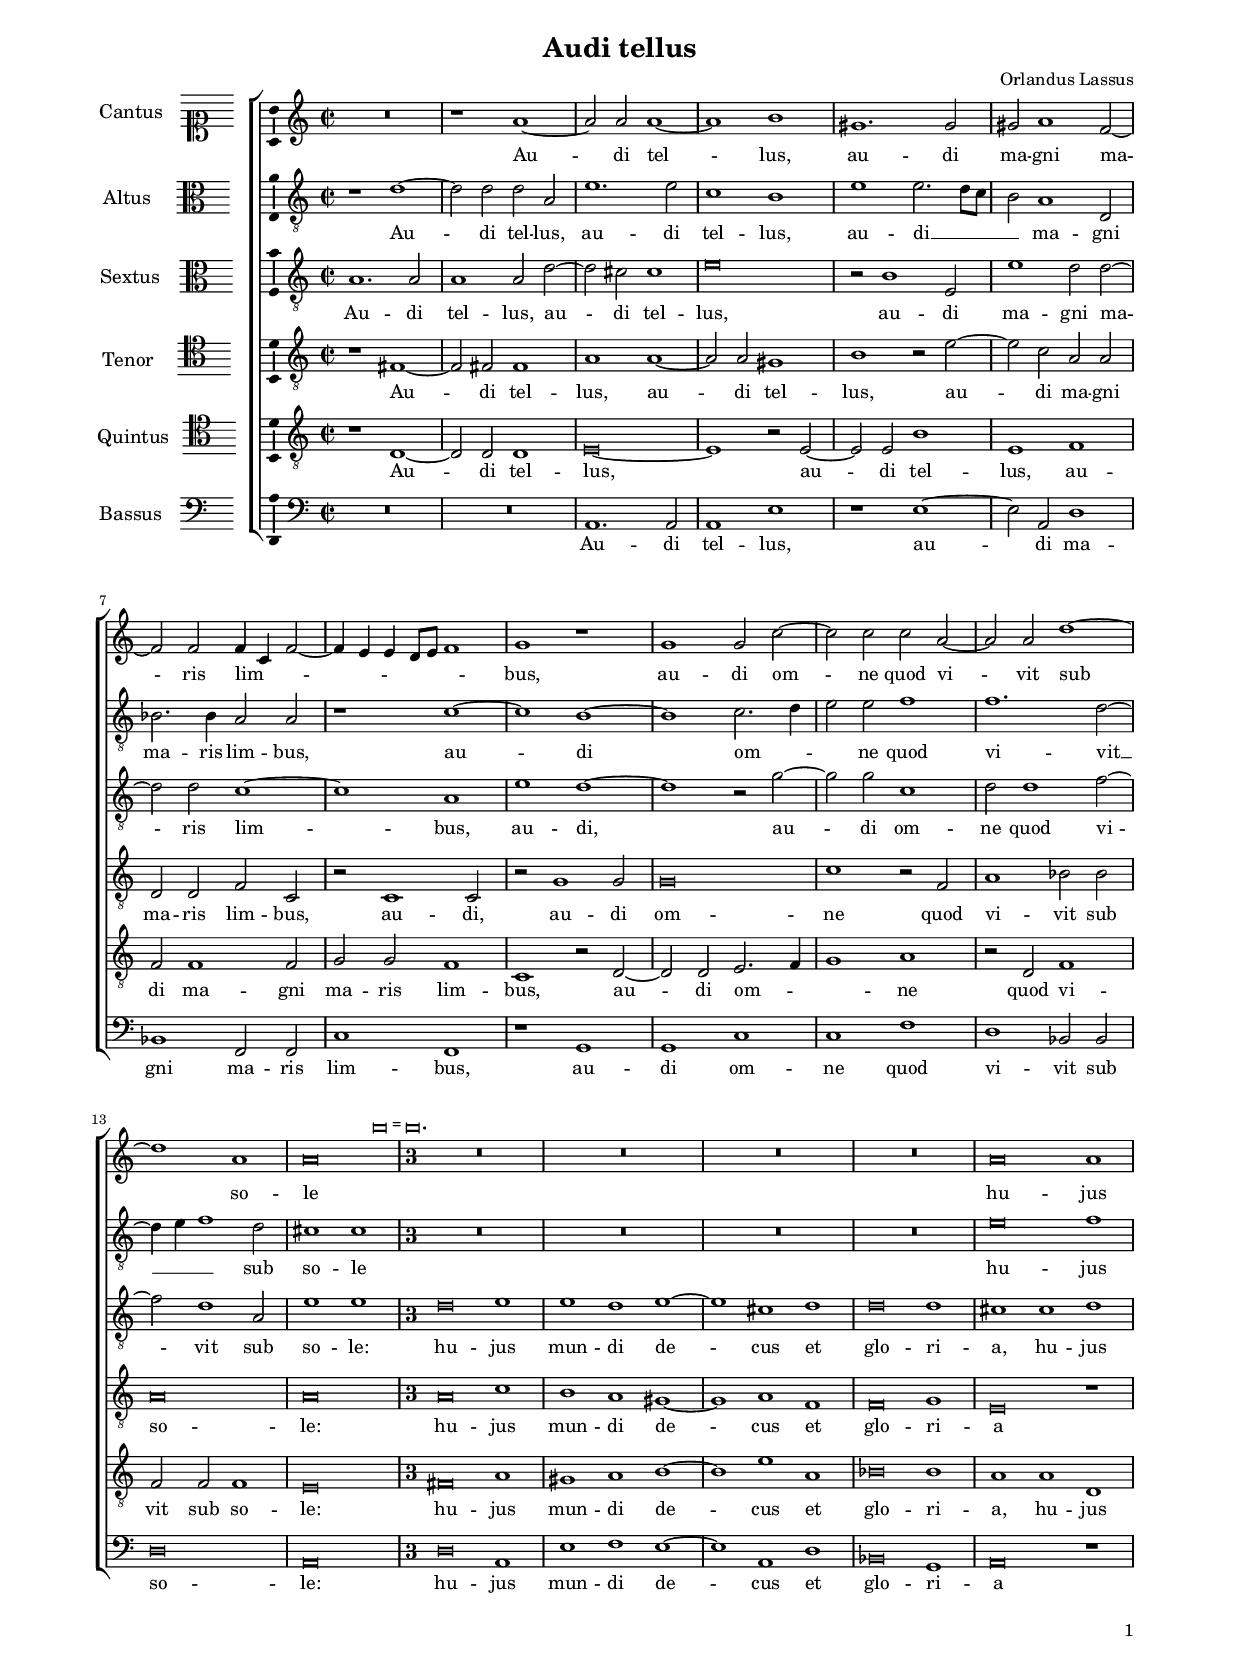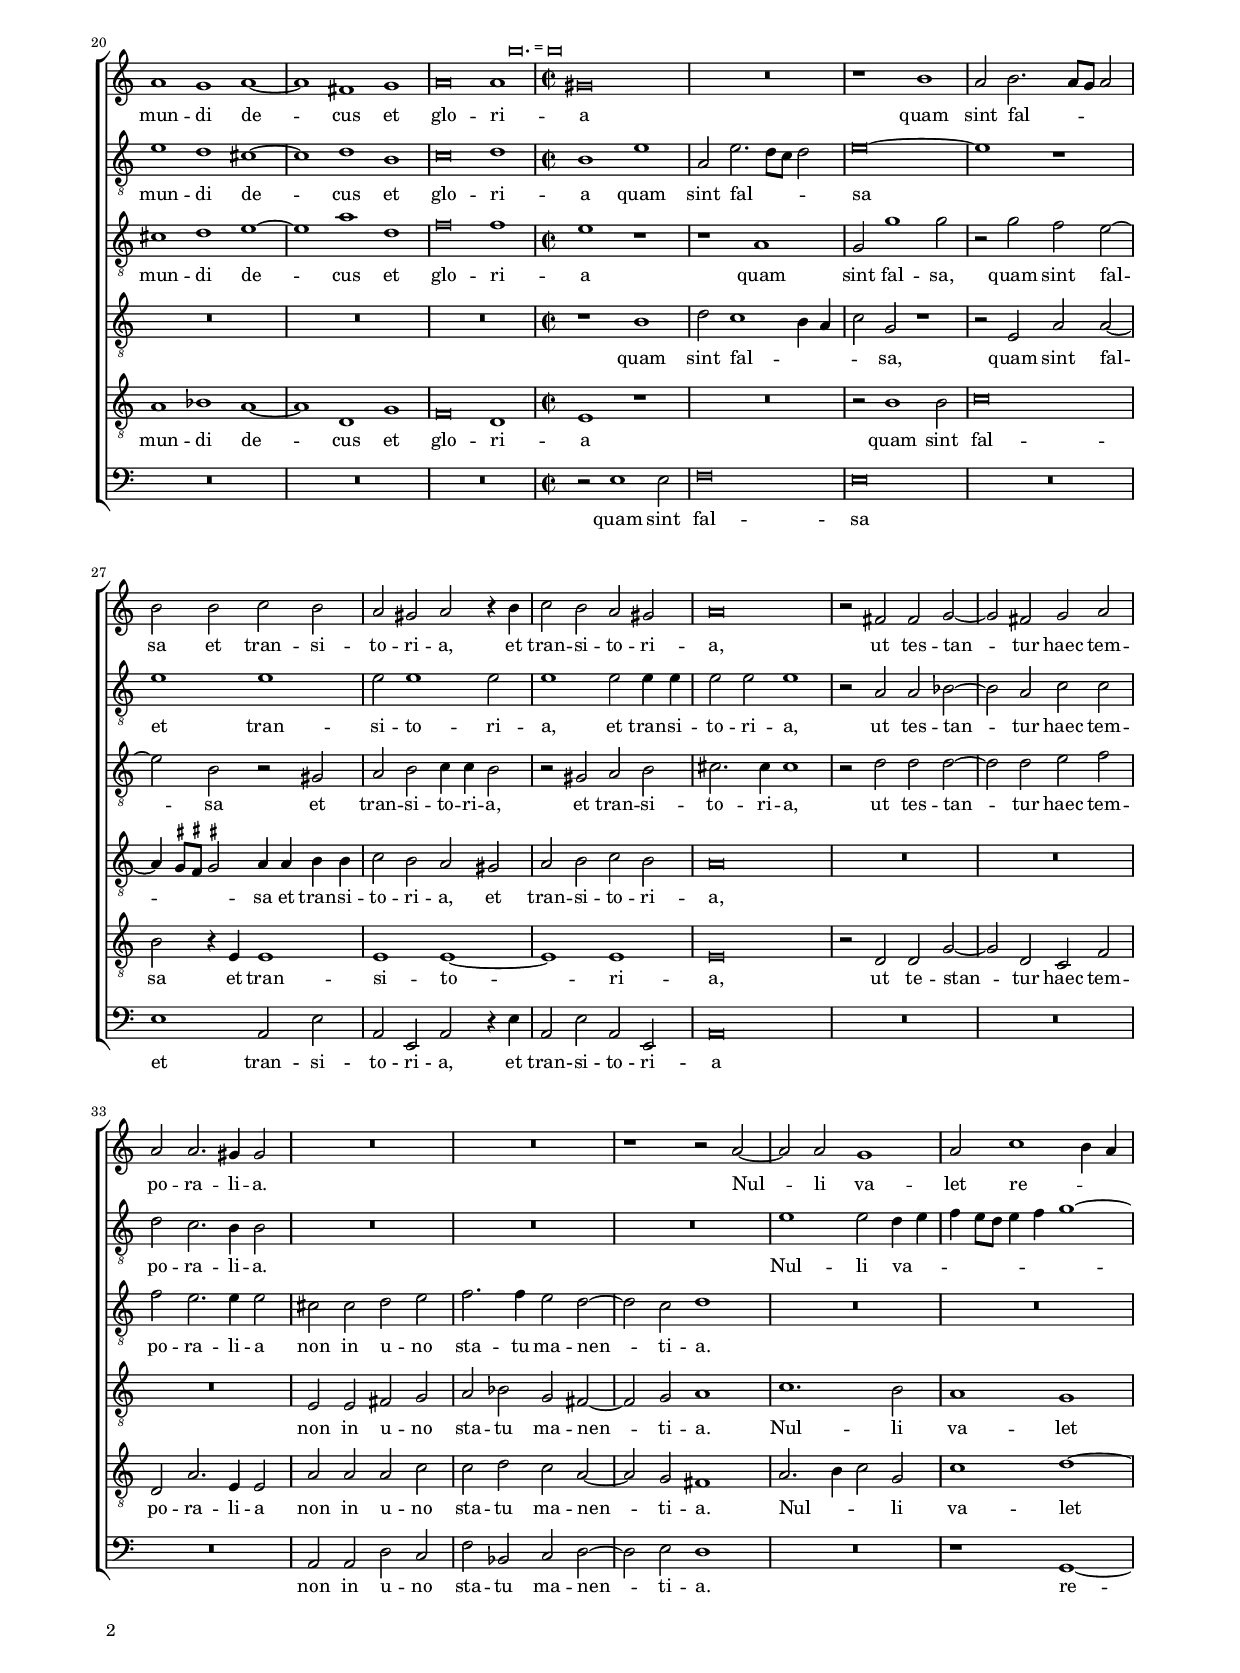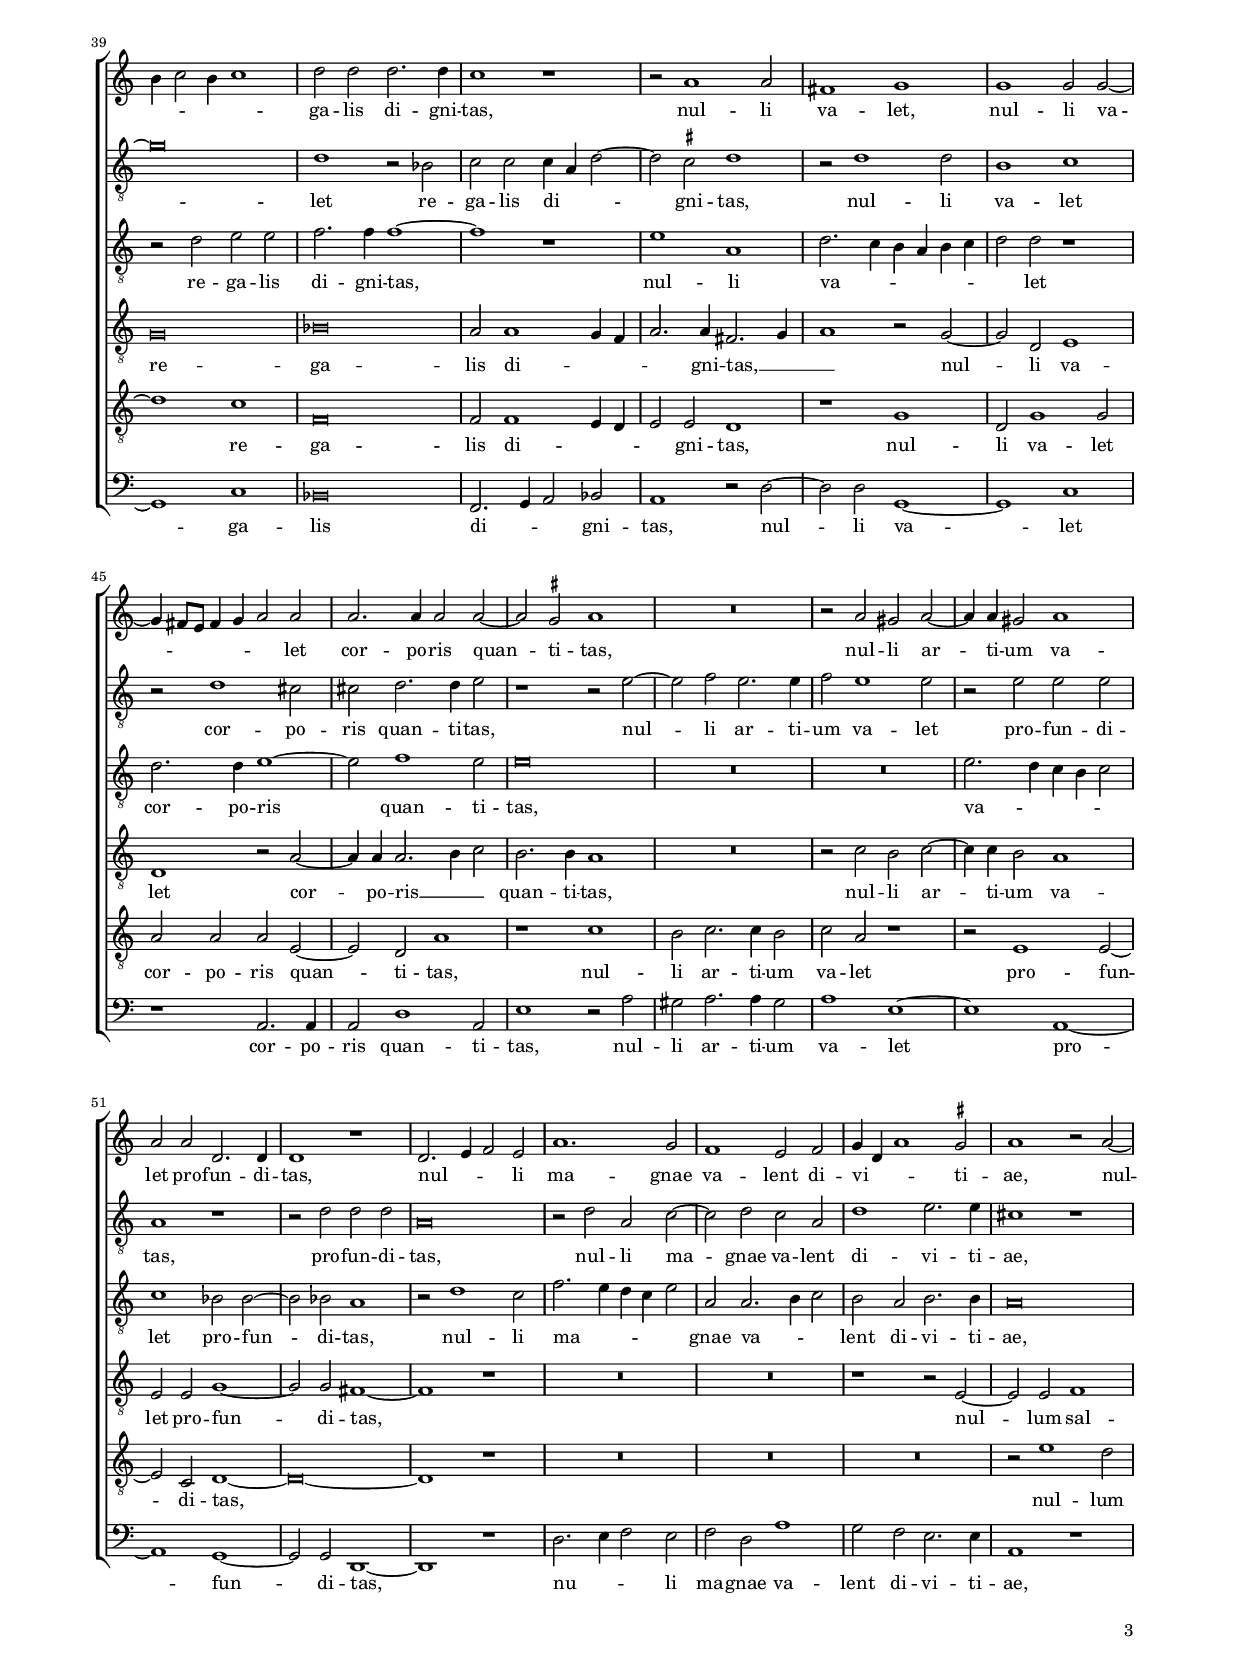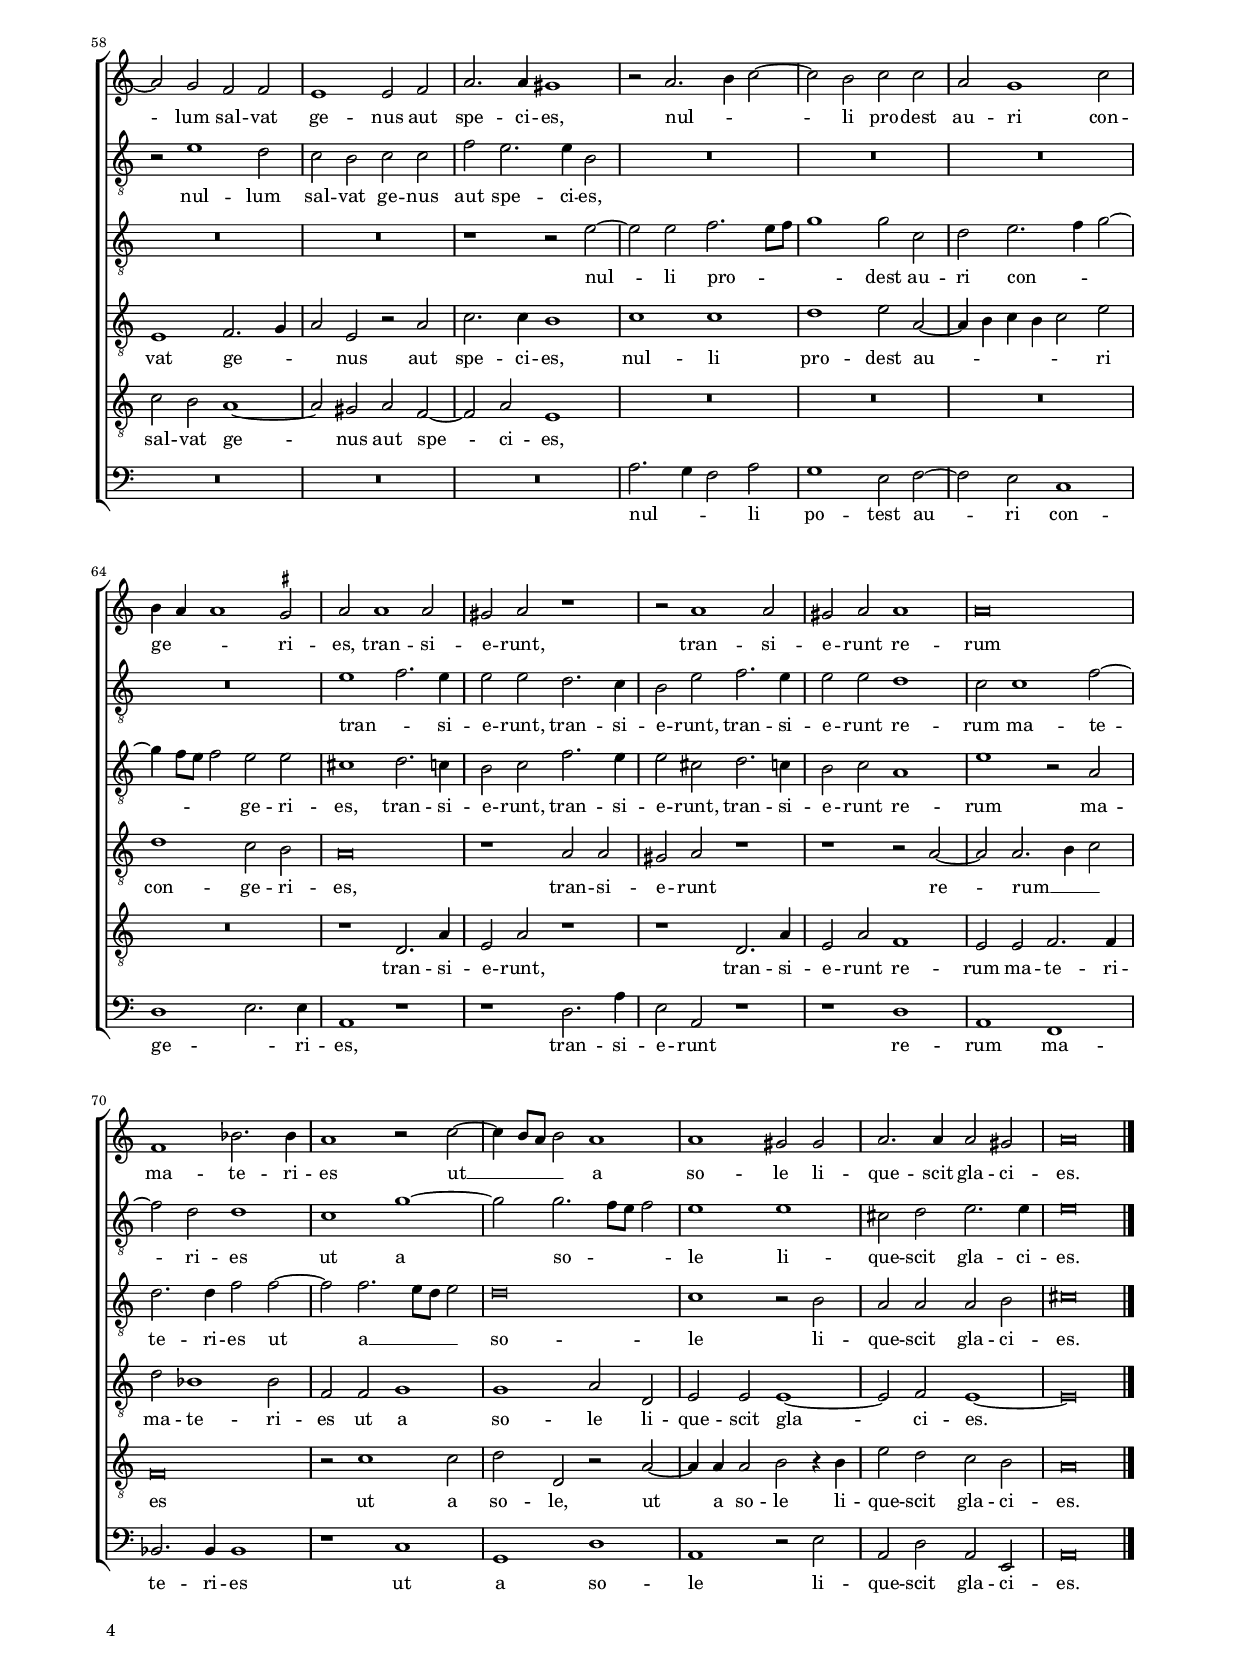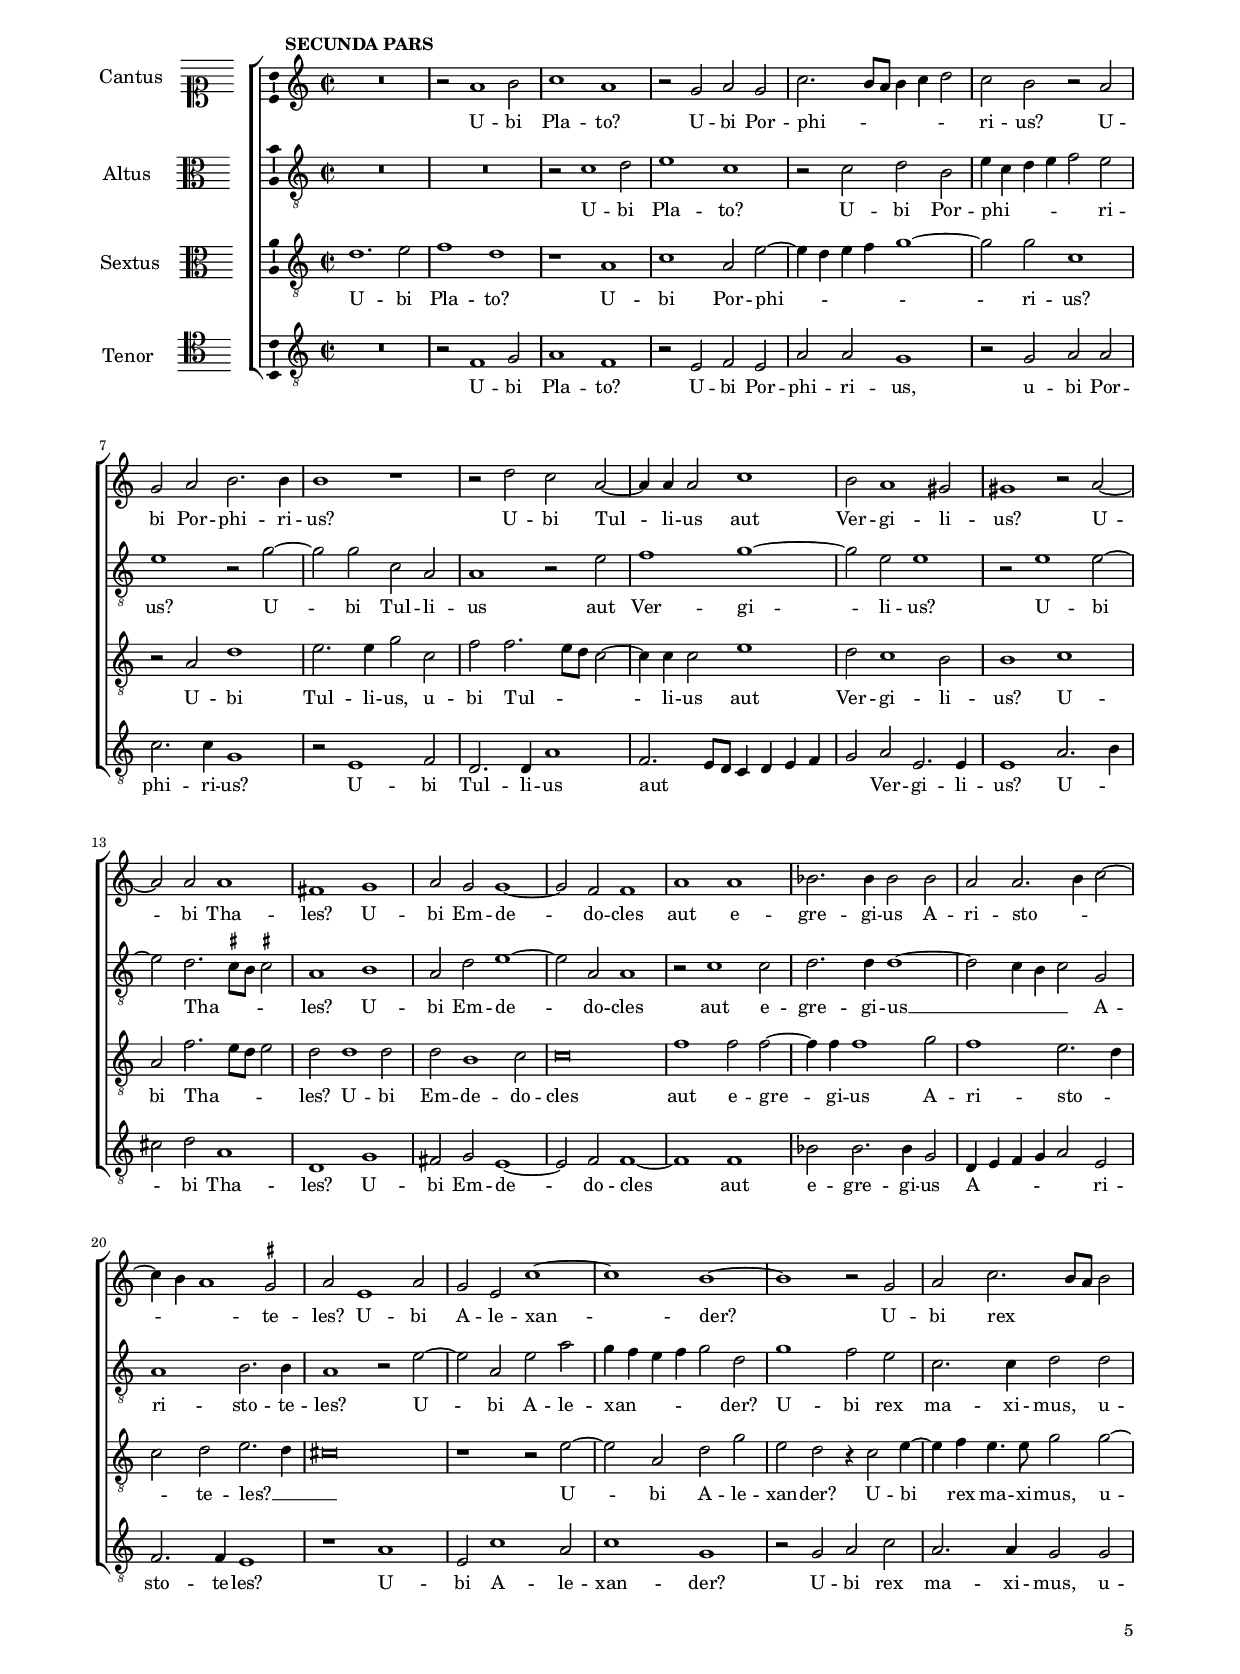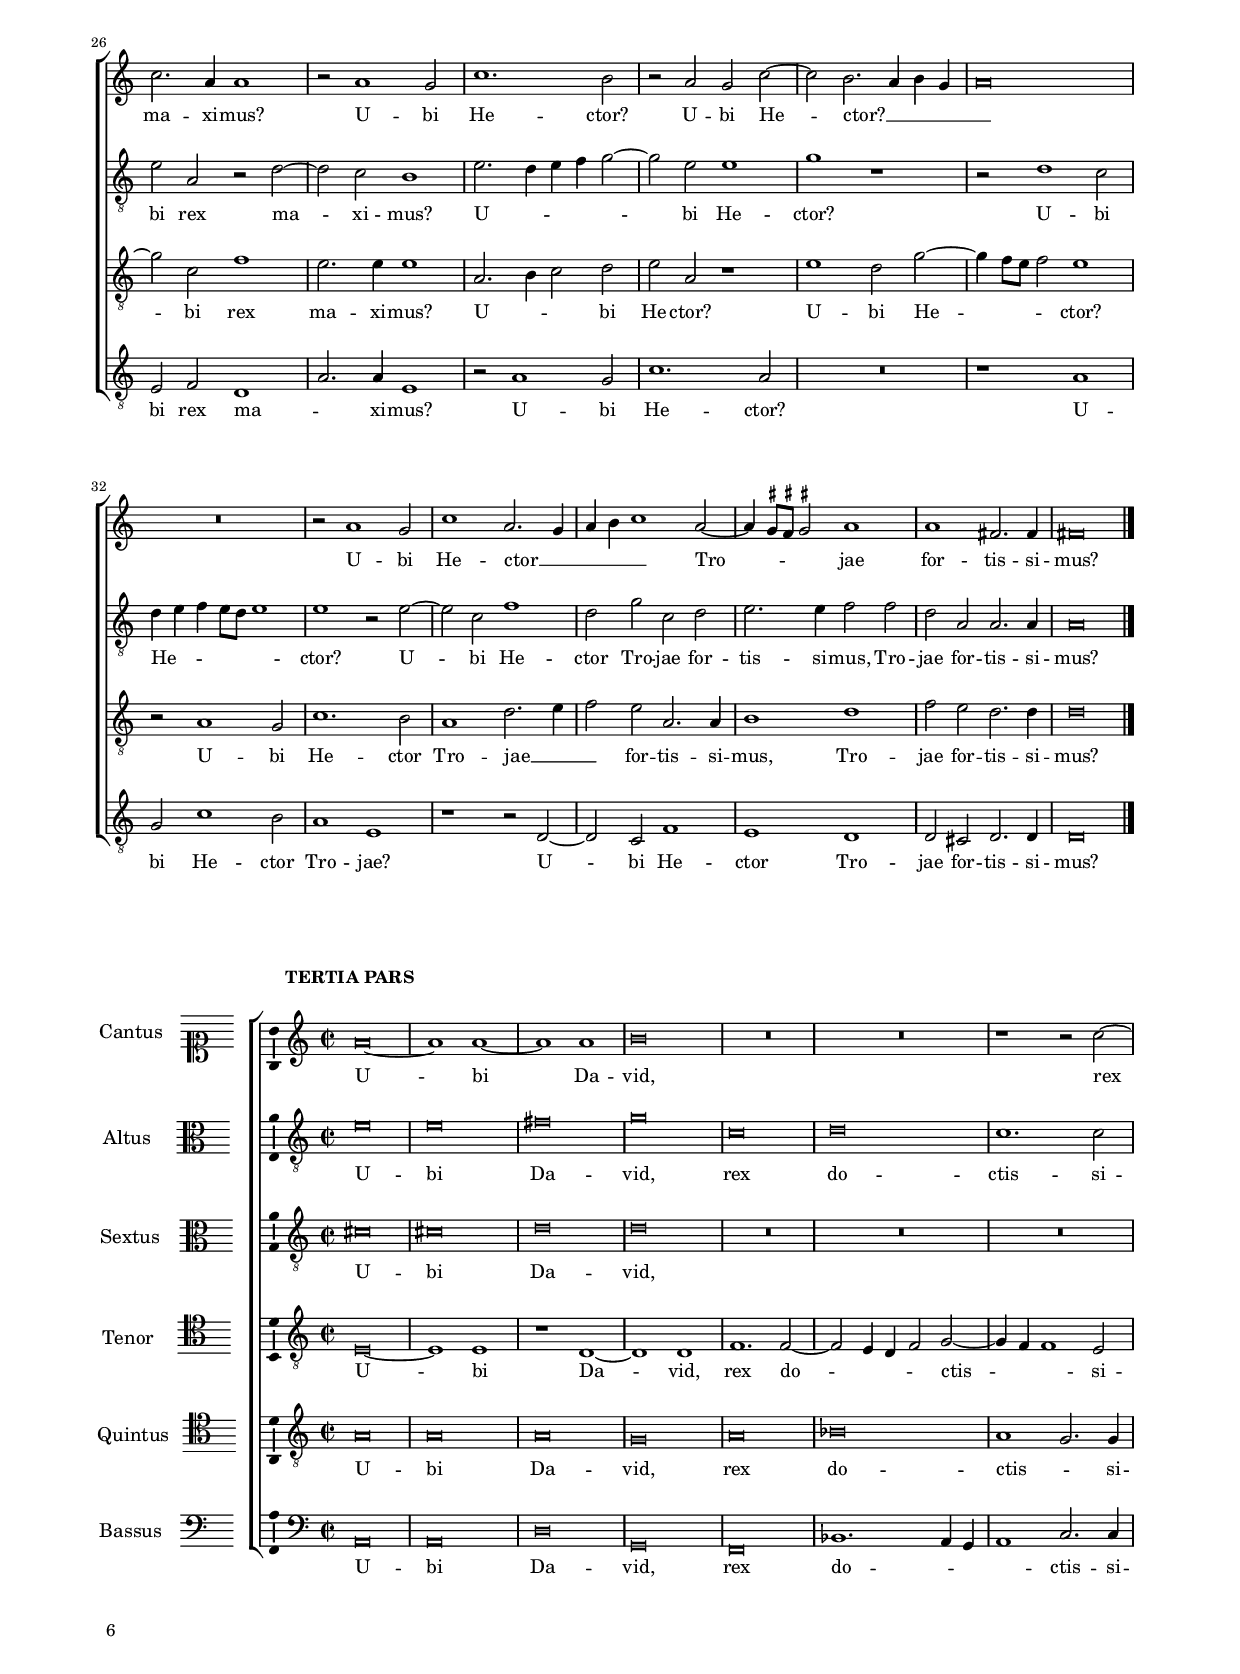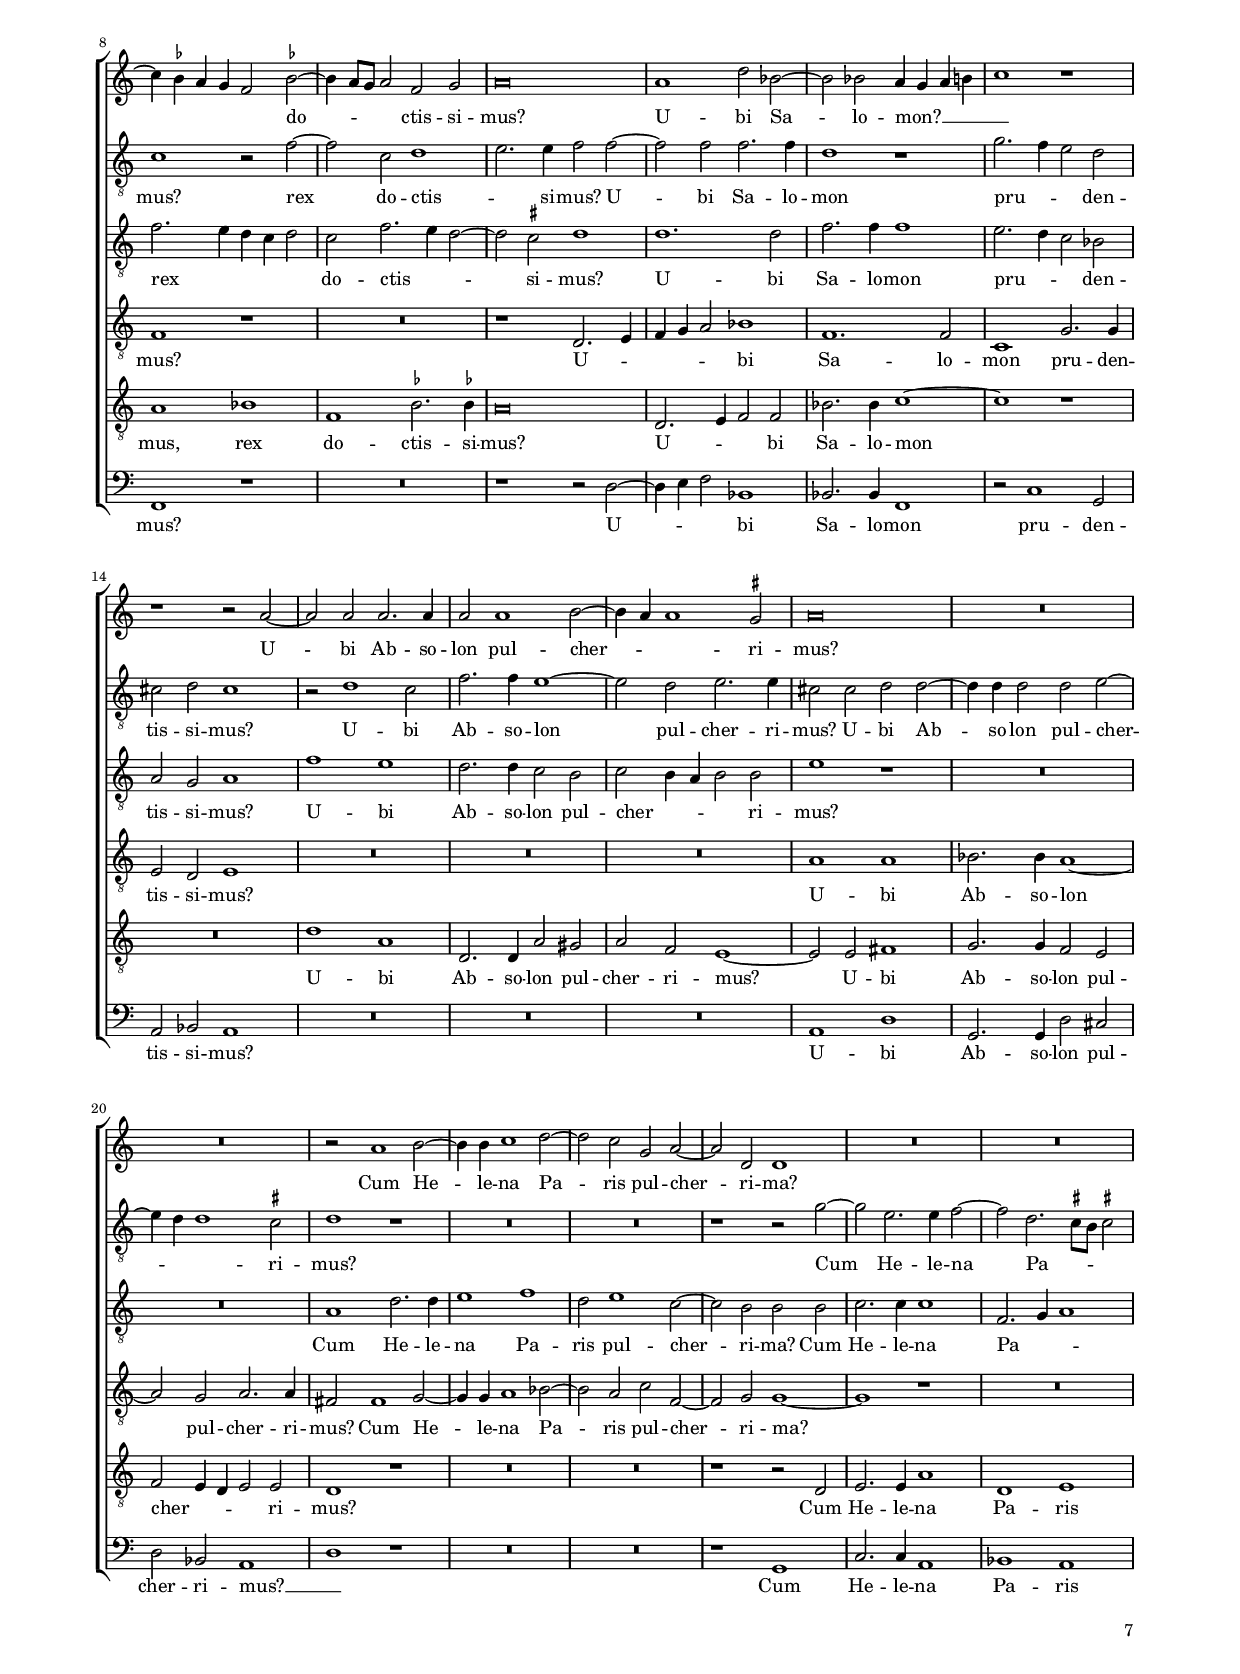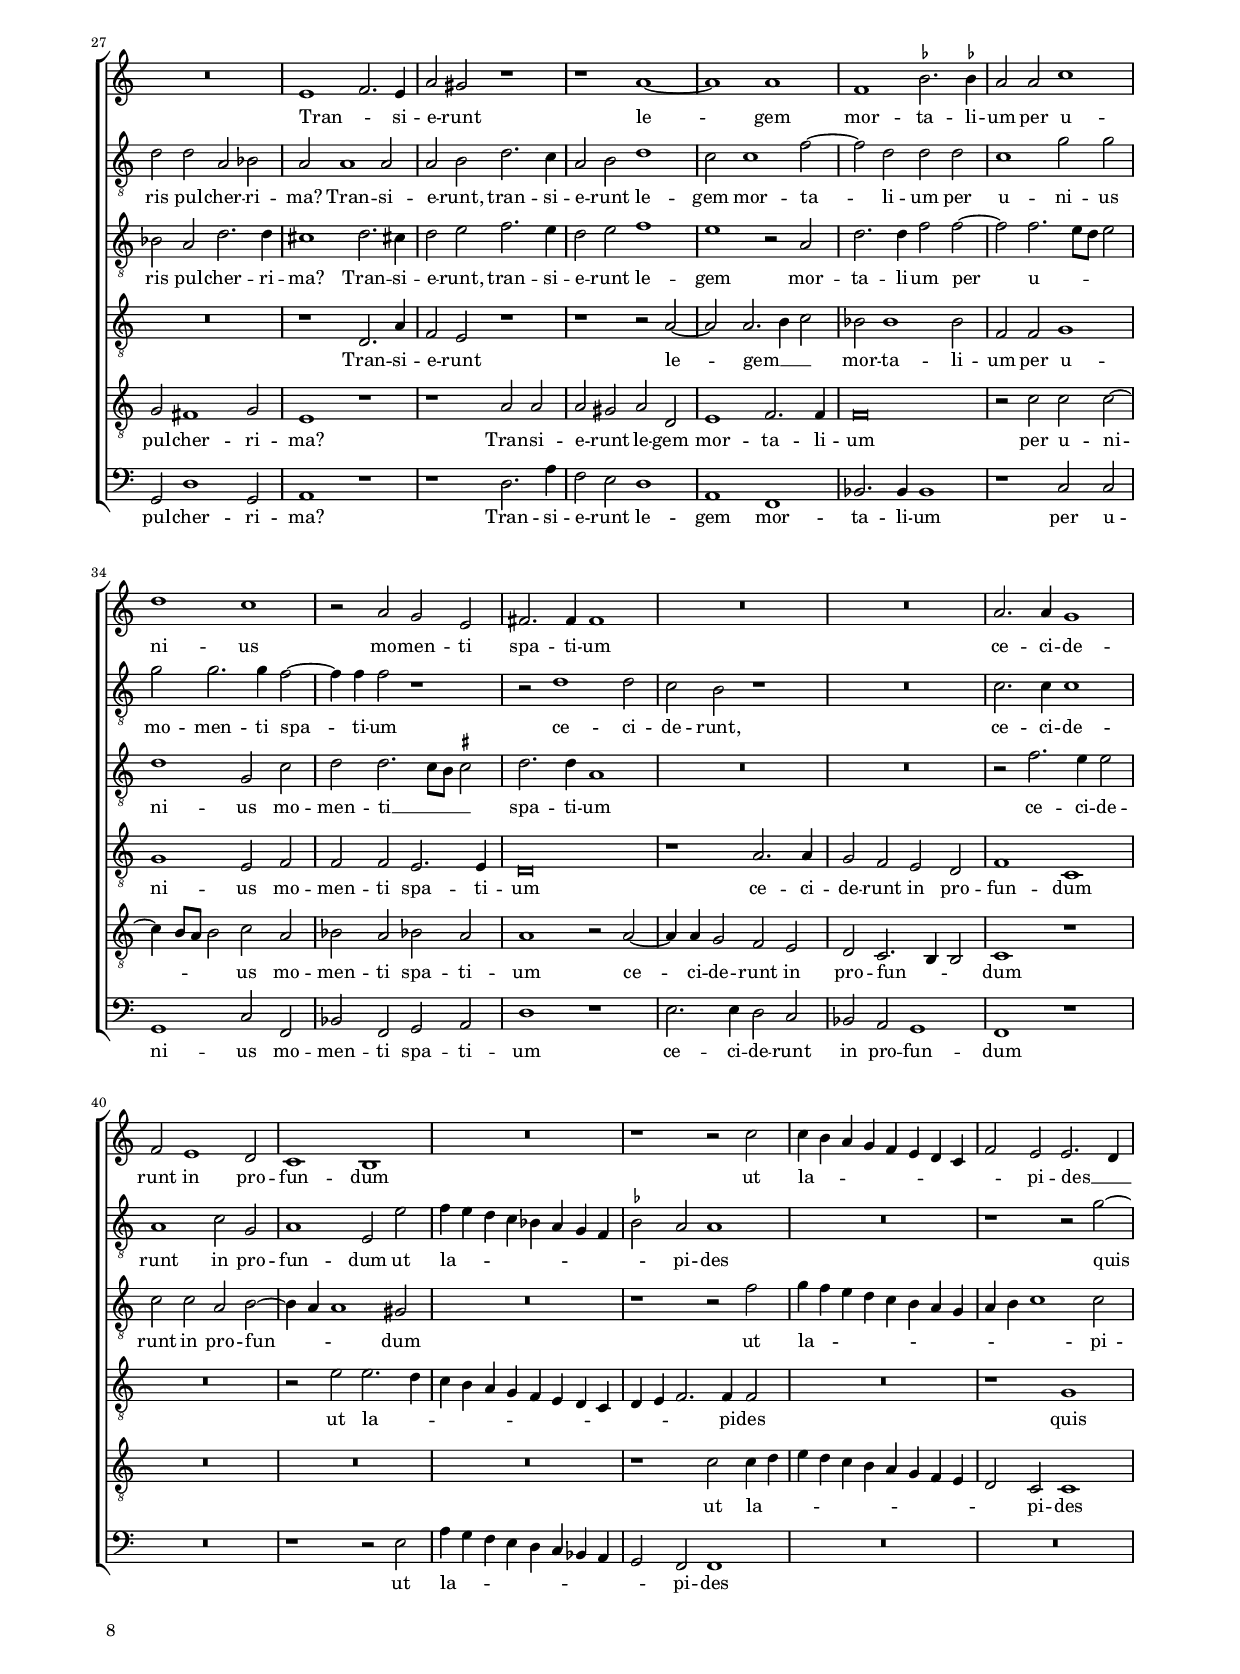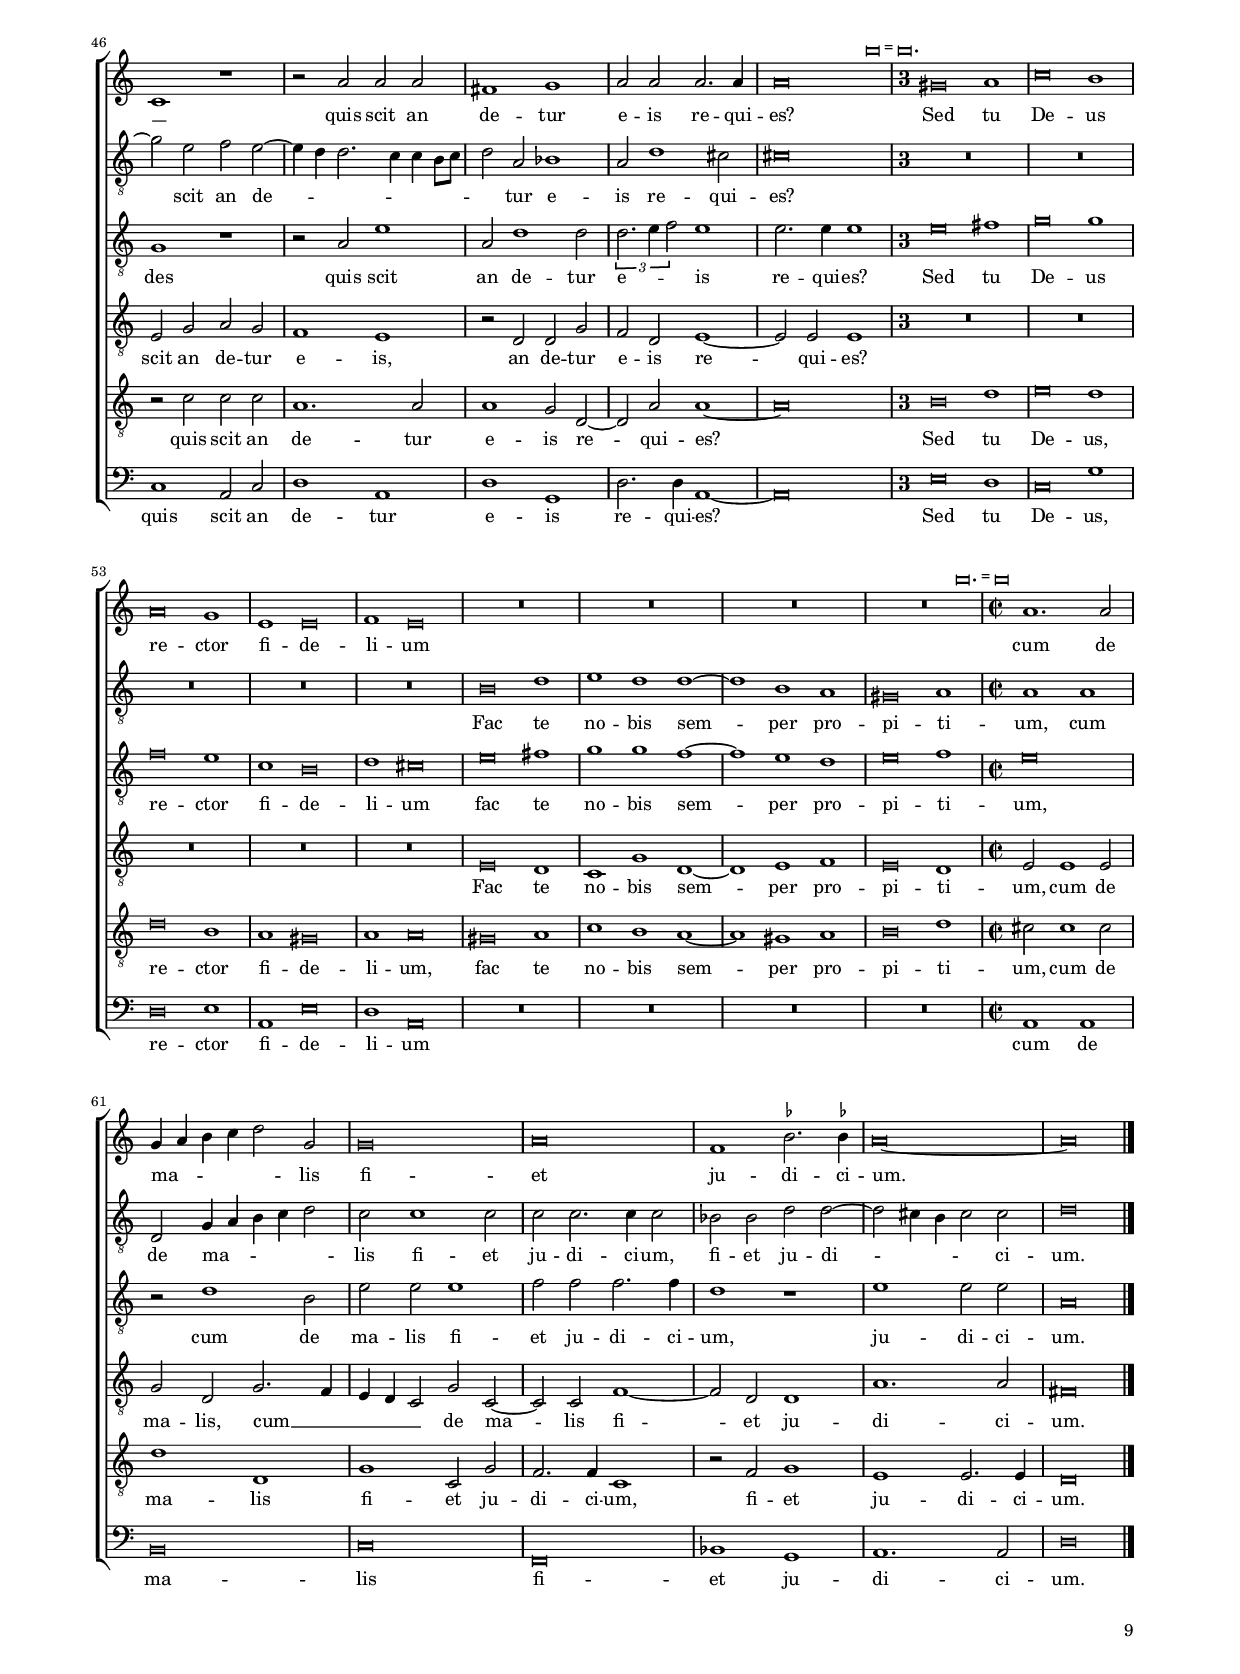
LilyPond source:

\header
{
  title="Audi tellus"
  composer="Orlandus Lassus"
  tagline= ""
}

\version "2.20.0"
\language deutsch
#(set-global-staff-size 15)
% #(set-default-paper-size "letter")
#(ly:set-option 'point-and-click #f)


	ficta = { \once \set suggestAccidentals = ##t }
	
	forget = #(define-music-function (music) (ly:music?) #{
		\accidentalStyle forget
		$music
		\accidentalStyle default
		#})

	m = \melisma
	me = \melismaEnd
 %	\mark \markup { \fontsize #-3 \note  #"1" #1 = \fontsize #-3 \note #"1." #1 }


\paper
	{
	top-margin = 1.5 \cm
	bottom-margin = 1 \cm
	left-margin = 1.8 \cm
	right-margin = 1.8 \cm
	ragged-bottom = ##f
	ragged-last-bottom = ##t
	print-page-number = ##f
	score-system-spacing = #'((basic-distance . 17) (minimum-distance . 14) (padding . 5) (strechability . 250))
	system-system-spacing = #'((basic-distance . 17) (minimum-distance . 14) (padding . 5) (strechability . 250))
    oddFooterMarkup=\markup   \fill-line { "" \fromproperty #'page:page-number-string }
    evenFooterMarkup=\markup  \fill-line { \fromproperty #'page:page-number-string "" }
    last-bottom-spacing = #'((basic-distance . 12) (minimum-distance . 7) (padding . 4))
%	systems-per-page = 3
%   page-count = 6
	min-systems-per-page = 3
	}

global = {
	\key c \major
	\time 2/2 \set Score.measureLength = #(ly:make-moment 2/1)
    \skip 1*2*14 \time 3/2 \once \override Score.TimeSignature.style = #'single-digit \set Score.measureLength = #(ly:make-moment 3/1)
    \mark \markup { \fontsize #-3 \override #'(style . baroque) { \note  #"breve" #1 = \note #"breve." #1 } }
   	\skip 1*3*8 \time 2/2 \set Score.measureLength = #(ly:make-moment 2/1)
    \mark \markup { \fontsize #-3 \override #'(style . baroque) { \note  #"breve." #1 = \note #"breve" #1 } }
	\skip 1*2*53 \bar "|."
	}
    

incipitcantus = \markup { \score {
	{
	\set Staff.instrumentName = \markup { \fontsize #1 "Cantus" }
	\key c \major
	\clef soprano
	s4 \bar ""
	}
	\layout  {
	raggedright = ##t
	indent = 1.6 \cm
	line-width = 2.5 \cm
	\context { \Staff \remove Time_signature_engraver }
	}} \hspace #1 }
	

incipitaltus = \markup { \score {
	{
	\set Staff.instrumentName = \markup { \fontsize #1 "Altus" }
	\key c \major
	\clef alto
	s4 \bar ""
	}
	\layout  {
	raggedright = ##t
	indent = 1.6 \cm
	line-width = 2.5 \cm
	\context { \Staff \remove Time_signature_engraver }
	}} \hspace #1 }
      
      
incipitsextus = \markup { \score {
	{
	\set Staff.instrumentName = \markup { \fontsize #1 "Sextus" }
	\key c \major
	\clef alto
	s4 \bar ""
	}
	\layout  {
	raggedright = ##t
	indent = 1.6 \cm
	line-width = 2.5 \cm
	\context { \Staff \remove Time_signature_engraver }
	}} \hspace #1 }


incipittenor = \markup { \score {
	{
	\set Staff.instrumentName = \markup { \fontsize #1 "Tenor" }
	\key c \major
	\clef tenor
	s4 \bar ""
	}
	\layout  {
	raggedright = ##t
	indent = 1.6 \cm
	line-width = 2.5 \cm
	\context { \Staff \remove Time_signature_engraver }
	}} \hspace #1 }
      
      
incipitquintus = \markup { \score {
	{
	\set Staff.instrumentName = \markup { \fontsize #1 "Quintus" }
	\key c \major
	\clef tenor
	s4 \bar ""
	}
	\layout  {
	raggedright = ##t
	indent = 1.6 \cm
	line-width = 2.5 \cm
	\context { \Staff \remove Time_signature_engraver }
	}} \hspace #1 }
      
      
incipitbassus = \markup { \score {
	{
	\set Staff.instrumentName = \markup { \fontsize #1 "Bassus" }
	\key c \major
	\clef bass
	s4 \bar ""
	}
	\layout  {
	raggedright = ##t
	indent = 1.6 \cm
	line-width = 2.5 \cm
	\context { \Staff \remove Time_signature_engraver }
	}} \hspace #1 }


cantus = \relative c''
	{
	R\breve
	r1 a~
	a2 a a1~
	a1 h
%5
	gis1. gis2 |
	gis2 a1 f2~
	f2 f f4 \m c f2~
	f4 e e d8 e f1 \me 
	g1 r
%10
	g1 g2 c~ |
	c2 c c a~
	a2 a d1~
	d1 a
	a\breve % here starts 3/2 section
%15
	R\breve. |
	R\breve.
	R\breve.
	R\breve.
	a\breve a1
%20
	a1 g a~ |
	a1 fis g
	a\breve a1 % 3/2 section has ended
	gis\breve
	R\breve
%25
	r1 h |
	a2 h2. \m a8 g a2 \me 
	h2 h c h
	a2 gis a r4 h
	c2 h a gis
%30
	a\breve |
	r2 fis fis g~
	g2 fis g a
	a2 a2. gis4 gis2
	R\breve
%35
	R\breve |
	r1 r2 a~
	a2 a g1
	a2 c1 \m h4 a
	h4 c2 h4 c1 \me 
%40
	d2 d d2. d4 |
	c1 r
	r2 a1 a2
	fis1 g
	g1 g2 g~
%45
	g4 \m fis8 e fis4 g a2 \me a |
	a2. a4 a2 a~
	a2 \ficta gis a1
	R\breve
	r2 a gis a~
%50
	a4 a gis2 a1 |
	a2 a d,2. d4
	d1 r
	d2. \m e4 f2 \me e
	a1. g2
%55
	f1 e2 f |
	g4 \m d a'1 \me \ficta gis2
	a1 r2 a~
	a2 g f f
	e1 e2 f
%60
	a2. a4 gis1 |
	r2 a2. \m h4 c2~
	c2 \me h c c
	a2 g1 c2
	h4 \m a a1 \me \ficta gis2
%65
	a2 a1 a2 |
	gis2 a r1
	r2 a1 a2
	gis2 a a1
	a\breve
%70
	f1 b2. b4 |
	a1 r2 c~
	c4 \m h8 a h2 \me a1
	a1 gis2 gis
	a2. a4 a2 gis
%75
	a\breve |
	}
	

altus = \relative c'
    {
	r1 d~
	d2 d d a
	e'1. e2
	c1 h
%5
	e1 e2. \m d8 c |
	h2 \me a1 d,2
	b'2. b4 a2 a
	r1 c~
	c1 h~
%10
	h1 c2. \m d4 |
	e2 \me e f1
	f1. d2~
	d4 \m e f1 \me d2
	cis1 cis % here starts 3/2 section
%15
	R\breve. | 
	R\breve.
	R\breve.
	R\breve.
	e\breve f1
%20
	e1 d cis~ |
	cis1 d h
	c\breve d1 % 3/2 section has ended
	h1 e
	a,2 e'2. \m d8 c d2 \me 
%25
	e\breve~ |
	e1 r
	e1 e
	e2 e1 e2
	e1 e2 e4 e
%30
	e2 e e1 |
	r2 a, a b~
	b2 a c c
	d2 c2. h4 h2
	R\breve
%35
	R\breve |
	R\breve
	e1 e2 d4 \m e
	f4 e8 d e4 f g1~
	g\breve \me 
%40
	d1 r2 b |
	c2 c c4 \m a d2~
	d2 \me \ficta cis2 d1
	r2 d1 d2
	h1 c
%45
	r2 d1 cis2 |
	cis2 d2. d4 e2
	r1 r2 e~
	e2 f e2. e4
	f2 e1 e2
%50
	r2 e e e |
	a,1 r
	r2 d d d
	a\breve
	r2 d a c~
%55
	c2 d c a |
	d1 e2. e4
	cis1 r
	r2 e1 d2
	c2 h c c
%60
	f2 e2. e4 h2 |
	R\breve
	R\breve
	R\breve
	R\breve
%65
	e1 \m f2. \me e4 |
	e2 e d2. c4
	h2 e f2. e4
	e2 e d1
	c2 c1 f2~
%70
	f2 d d1 |
	c1 g'~
	g2 g2. \m f8 e f2 \me 
	e1 e
	cis2 d e2. e4
%75
	e\breve |
	}


sextus = \relative c'
	{
	a1. a2
	a1 a2 d~
	d2 cis cis1
	e\breve
%5
	r2 h1 e,2 |
	e'1 d2 d~
	d2 d c1~
	c1 a
	e'1 d~
%10
	d1 r2 g~ |
	g2 g c,1
	d2 d1 f2~
	f2 d1 a2
	e'1 e % here starts 3/2 section
%15
	d\breve e1 |
	e1 d e~
	e1 cis d
	d\breve d1
	cis1 cis d
%20
	cis1 d e~ |
	e1 a d,
	f\breve f1 % 3/2 section has ended
	e1 r
	r1 a,
%25
	g2 g'1 g2 |
	r2 g f e~
	e2 h r gis
	a2 h c4 c h2
	r2 gis a h
%30
	cis2. cis4 cis1 |
	r2 d d d~
	d2 d e f
	f2 e2. e4 e2
	cis2 cis d e
%35
	f2. f4 e2 d~ |
	d2 c d1
	R\breve
	R\breve
	r2 d e e
%40
	f2. f4 f1~ |
	f1 r
	e1 a,
	d2. \m c4 h a h c
	d2 \me d r1
%45
	d2. d4 e1~ |
	e2 f1 e2
	e\breve
	R\breve
	R\breve
%50
	e2. \m d4 c h c2 \me |
	c1 b2 b~
	b2 b a1
	r2 d1 c2
	f2. \m e4 d c e2 \me 
%55
	a,2 a2. \m h4 c2 \me |
	h2 a h2. h4
	a\breve
	R\breve
	R\breve
%60
	r1 r2 e'~ |
	e2 e f2. \m e8 f
	g1 \me g2 c,
	d2 e2. \m f4 g2~
	g4 f8 e f2 \me e e
%65
	cis1 d2. c4 |
	h2 c f2. e4
	e2 cis d2. c4
	h2 c a1
	e'1 r2 a,
%70
	d2. d4 f2 f~ |
	f2 f2. \m e8 d e2 \me 
	d\breve
	c1 r2 h
	a2 a a h
%75
	cis\breve |
	}


tenor = \relative c'
	{
	r1 fis,~
	fis2 fis fis1
	a1 a~
	a2 a gis1
%5
	h1 r2 e~ |
	e2 c a a
	d,2 d f c
	r2 c1 c2
	r2 g'1 g2
%10
	g\breve |
	c1 r2 f,
	a1 b2 b
	a\breve
	a\breve % here begins 3/2 section
%15
	a\breve c1 |
	h1 a gis~
	gis1 a f
	f\breve g1
	e\breve r1
%20
	R\breve. |
	R\breve.
	R\breve. % 3/2 section has ended
	r1 h'
	d2 c1 \m h4 a
%25
	c2 \me g r1 |
	r2 e a a~
	a4 \m \ficta gis8 \ficta fis \ficta gis!2 \me a4 a h h
	c2 h a gis
	a2 h c h
%30
	a\breve |
	R\breve
	R\breve
	R\breve
	e2 e fis g
%35
	a2 b g fis~ |
	fis2 g a1
	c1. h2
	a1 g
	g\breve
%40
	b\breve |
	a2 a1 \m g4 f
	a2. \me a4 fis2. \m g4
	a1 \me r2 g~
	g2 d e1
%45
	d1 r2 a'~ |
	a4 a a2. \m h4 c2 \me 
	h2. h4 a1 
	R\breve
	r2 c h c~
%50
	c4 c h2 a1 |
	e2 e g1~
	g2 g fis1~
	fis1 r
	R\breve
%55
	R\breve |
	r1 r2 e~
	e2 e f1
	e1 f2. \m g4
	a2 \me e r a
%60
	c2. c4 h1 |
	c1 c
	d1 e2 a,~
	a4 \m h c h c2 \me e
	d1 c2 h
%65
	a\breve |
	r1 a2 a
	gis2 a r1
	r1 r2 a~
	a2 a2. \m h4 c2 \me 
%70
	d b1 b2 |
	f2 f g1
	g1 a2 d,
	e2 e e1~
	e2 f e1~
%75
	e\breve |
	}

	
quintus = \relative c'
	{
	r1 d,~
	d2 d d1
	e\breve~
	e1 r2 e~
%5
	e2 e h'1 |
	e,1 f
	f2 f1 f2
	g2 g f1
	c1 r2 d~
%10
	d2 d e2. \m f4 |
	g1 \me a
	r2 d, f1
	f2 f f1
	e\breve % here starts 3/2 section
%15
	fis\breve a1 |
	gis1 a h~
	h1 e a,
	b\breve b1
	a1 a d,
%20
	a'1 b a~ |
	a1 d, g
	f\breve d1 % 3/2 section has ended
	e1 r
	R\breve
%25
	r2 h'1 h2 |
	c\breve
	h2 r4 e, e1
	e1 e~
	e1 e
%30
	e\breve |
	r2 d d g~
	g2 d c f
	d2 a'2. e4 e2
	a2 a a c
%35
	c2 d c a~ |
	a2 g fis1
	a2. \m h4 c2 \me g
	c1 d~
	d1 c
%40
	f,\breve |
	f2 f1 \m e4 d
	e2 \me e d1
	r1 g
	d2 g1 g2
%45
	a2 a a e~ |
	e2 d a'1
	r1 c
	h2 c2. c4 h2
	c2 a r1
%50
	r2 e1 e2~ |
	e2 c2 d1~
	d\breve~
	d1 r
	R\breve
%55
	R\breve |
	R\breve
	r2 e'1 d2
	c2 h a1~
	a2 gis a f~
%60
	f2 a e1 |
	R\breve
	R\breve
	R\breve
	R\breve
%65
	r1 d2. a'4 |
	e2 a r1
	r1 d,2. a'4
	e2 a f1
	e2 e f2. f4
%70
	f\breve |
	r2 c'1 c2
	d2 d, r a'~
	a4 a a2 h r4 h
	e2 d c h
%75
	a\breve |
	}


bassus = \relative c
	{
	R\breve
	R\breve
	a1. a2
	a1 e'
%5
	r1 e~ |
	e2 a, d1
	b1 f2 f
	c'1 f,
	r1 g
%10
	g1 c |
	c1 f
	d1 b2 b
	d\breve
	a\breve % here starts 3/2 section
%15
	d\breve a1 |
	e'1 f e~
	e1 a, d
	b\breve g1
	a\breve r1
%20
	R\breve. |
	R\breve.
	R\breve. % 3/2 section has ended
	r2 e'1 e2
	f\breve
%25
	e\breve |
	R\breve
	e1 a,2 e'
	a,2 e a r4 e'
	a,2 e' a, e
%30
	a\breve |
	R\breve
	R\breve
	R\breve
	a2 a d c
%35
	f2 b, c d~ |
	d2 e d1
	R\breve
	r1 g,~
	g1 c
%40
	b\breve |
	f2. \m g4 a2 \me b
	a1 r2 d~
	d2 d g,1~
	g1 c
%45
	r1 a2. a4 |
	a2 d1 a2
	e'1 r2 a
	gis2 a2. a4 gis2
	a1 e~
%50
	e1 a,~ |
	a1 g~
	g2 g d1~
	d1 r
	d'2. \m e4 f2 \me e
%55
	f2 d a'1 |
	g2 f e2. e4
	a,1 r
	R\breve
	R\breve
%60
	R\breve |
	a'2. \m g4 f2 \me a
	g1 e2 f~
	f2 e c1
	d1 \m e2. \me e4
%65
	a,1 r |
	r1 d2. a'4
	e2 a, r1
	r1 d
	a1 f
%70
	b2. b4 b1 |
	r1 c
	g1 d'
	a1 r2 e'
	a,2 d a e
%75
	a\breve |
	}
	
lyricscantus = \lyricmode {
	Au -- di tel -- lus,
	au -- di ma -- gni ma -- ris lim -- bus,
	au -- di om -- ne quod vi -- vit sub so -- le
	hu -- jus mun -- di de -- cus et glo -- ri -- a
	quam sint fal -- sa et tran -- si -- to -- ri -- a,
	et tran -- si -- to -- ri -- a,
	ut tes -- tan -- tur haec tem -- po -- ra -- li -- a.
	Nul -- li va -- let re -- ga -- lis di -- gni -- tas,
	nul -- li va -- let,
	nul -- li va -- let cor -- po -- ris quan -- ti -- tas,
	nul -- li ar -- ti -- um va -- let pro -- fun -- di -- tas,
	nul -- li ma -- gnae va -- lent di -- vi -- ti -- ae,
	nul -- lum sal -- vat ge -- nus aut spe -- ci -- es,
	nul -- li pro -- dest au -- ri con -- ge -- ri -- es,
	tran -- si -- e -- runt,
	tran -- si -- e -- runt re -- rum ma -- te -- ri -- es
	ut __ a so -- le li -- que -- scit gla -- ci -- es.
	}

	
lyricsaltus = \lyricmode {
	Au -- di tel -- lus,
	au -- di tel -- lus,
	au -- di __ ma -- gni ma -- ris lim -- bus,
	au -- di om -- ne quod vi -- vit __ sub so -- le
	hu -- jus mun -- di de -- cus et glo -- ri -- a
	quam sint fal -- sa et tran -- si -- to -- ri -- a,
	et tran -- si -- to -- ri -- a,
	ut tes -- tan -- tur haec tem -- po -- ra -- li -- a.
	Nul -- li va -- let re -- ga -- lis di -- gni -- tas,
	nul -- li va -- let cor -- po -- ris quan -- ti -- tas,
	nul -- li ar -- ti -- um va -- let pro -- fun -- di -- tas,
	pro -- fun -- di -- tas,
	nul -- li ma -- gnae va -- lent di -- vi -- ti -- ae,
	nul -- lum sal -- vat ge -- nus aut spe -- ci -- es,
	tran -- si -- e -- runt,
	tran -- si -- e -- runt,
	tran -- si -- e -- runt re -- rum ma -- te -- ri -- es
	ut a so -- le li -- que -- scit gla -- ci -- es.
	}
	
	
lyricssextus = \lyricmode {
	Au -- di tel -- lus,
	au -- di tel -- lus,
	au -- di ma -- gni ma -- ris lim -- bus,
	au -- di,
	au -- di om -- ne quod vi -- vit sub so -- le:
	hu -- jus mun -- di de -- cus et glo -- ri -- a,
	hu -- jus mun -- di de -- cus et glo -- ri -- a
	quam sint fal -- sa,
	quam sint fal -- sa et tran -- si -- to -- ri -- a,
	et tran -- si -- to -- ri -- a,
	ut tes -- tan -- tur haec tem -- po -- ra -- li -- a
	non in u -- no sta -- tu ma -- nen -- ti -- a.
	re -- ga -- lis di -- gni -- tas,
	nul -- li va -- let cor -- po -- ris quan -- ti -- tas,
	va -- let pro -- fun -- di -- tas,
	nul -- li ma -- gnae va -- lent di -- vi -- ti -- ae,
	nul -- li pro -- dest au -- ri con -- ge -- ri -- es,
	tran -- si -- e -- runt,
	tran -- si -- e -- runt,
	tran -- si -- e -- runt re -- rum ma -- te -- ri -- es
	ut a __ so -- le li -- que -- scit gla -- ci -- es.
	}
	

lyricstenor = \lyricmode {
	Au -- di tel -- lus,
	au -- di tel -- lus,
	au -- di ma -- gni ma -- ris lim -- bus,
	au -- di,
	au -- di om -- ne quod vi -- vit sub so -- le:
	hu -- jus mun -- di de -- cus et glo -- ri -- a
	quam sint fal -- sa,
	quam sint fal -- sa et tran -- si -- to -- ri -- a,
	et tran -- si -- to -- ri -- a,
	non in u -- no sta -- tu ma -- nen -- ti -- a.
	Nul -- li va -- let re -- ga -- lis di -- gni -- tas, __
	nul -- li va -- let cor -- po -- ris __ quan -- ti -- tas,
	nul -- li ar -- ti -- um va -- let pro -- fun -- di -- tas,
	nul -- lum sal -- vat ge -- nus aut spe -- ci -- es,
	nul -- li pro -- dest au -- ri con -- ge -- ri -- es,
	tran -- si -- e -- runt re -- rum __ ma -- te -- ri -- es
	ut a so -- le li -- que -- scit gla -- ci -- es.
	}

	
lyricsquintus = \lyricmode {
	Au -- di tel -- lus,
	au -- di tel -- lus,
	au -- di ma -- gni ma -- ris lim -- bus,
	au -- di om -- ne quod vi -- vit sub so -- le:
	hu -- jus mun -- di de -- cus et glo -- ri -- a,
	hu -- jus mun -- di de -- cus et glo -- ri -- a
	quam sint fal -- sa et tran -- si -- to -- ri -- a,
	ut te -- stan -- tur haec tem -- po -- ra -- li -- a
	non in u -- no sta -- tu ma -- nen -- ti -- a.
	Nul -- li va -- let re -- ga -- lis di -- gni -- tas,
	nul -- li va -- let cor -- po -- ris quan -- ti -- tas,
	nul -- li ar -- ti -- um va -- let pro -- fun -- di -- tas,
	nul -- lum sal -- vat ge -- nus aut spe -- ci -- es,
	tran -- si -- e -- runt,
	tran -- si -- e -- runt re -- rum ma -- te -- ri -- es
	ut a so -- le,
	ut a so -- le li -- que -- scit gla -- ci -- es.
	}
	
	
lyricsbassus = \lyricmode {
	Au -- di tel -- lus,
	au -- di ma -- gni ma -- ris lim -- bus,
	au -- di om -- ne quod vi -- vit sub so -- le:
	hu -- jus mun -- di de -- cus et glo -- ri -- a
	quam sint fal -- sa et tran -- si -- to -- ri -- a,
	et tran -- si -- to -- ri -- a
	non in u -- no sta -- tu ma -- nen -- ti -- a.
	re -- ga -- lis di -- gni -- tas,
	nul -- li va -- let cor -- po -- ris quan -- ti -- tas,
	nul -- li ar -- ti -- um va -- let pro -- fun -- di -- tas,
	nu -- li ma -- gnae va -- lent di -- vi -- ti -- ae,
	nul -- li po -- test au -- ri con -- ge -- ri -- es,
	tran -- si -- e -- runt re -- rum ma -- te -- ri -- es
	ut a so -- le li -- que -- scit gla -- ci -- es.
	}
	

\score
{  
	\new ChoirStaff \with { \override StaffGrouper.staff-staff-spacing.basic-distance = #12 }
	<<
	
	\new Staff << \global
	\new Voice="v1" {
		\set Staff.instrumentName=\incipitcantus
		\set Staff.midiInstrument = "reed organ"
		\clef "treble"
		\cantus }
	\new Lyrics \lyricsto "v1" {\lyricscantus }
	>>
	
	
	\new Staff << \global
	\new Voice="v2" {
		\set Staff.instrumentName=\incipitaltus
		\set Staff.midiInstrument = "reed organ"
		\clef "G_8" 
		\altus}
	\new Lyrics \lyricsto "v2" {\lyricsaltus }
	>>

	
	\new Staff << \global
	\new Voice="v6" {
		\set Staff.instrumentName=\incipitsextus
		\set Staff.midiInstrument = "reed organ"
		\clef "G_8" 
		\sextus}
	\new Lyrics \lyricsto "v6" {\lyricssextus }
	>>

	
	\new Staff << \global
	\new Voice="v3" {
		\set Staff.instrumentName=\incipittenor
		\set Staff.midiInstrument = "reed organ"
		\clef "G_8"
		\tenor }
	\new Lyrics \lyricsto "v3" {\lyricstenor }
	>>
	
	
	\new Staff << \global
	\new Voice="v5" {
		\set Staff.instrumentName=\incipitquintus
		\set Staff.midiInstrument = "reed organ"
		\clef "G_8"
		\quintus}
	\new Lyrics \lyricsto "v5" {\lyricsquintus }
	>>
	
	
	\new Staff << \global
	\new Voice="v4" {
		\set Staff.instrumentName=\incipitbassus
		\set Staff.midiInstrument = "reed organ"
		\clef "bass" 
		\bassus }
	\new Lyrics \lyricsto "v4" {\lyricsbassus}
	>>
	
	>>

	\layout
	{
	indent = 2.6 \cm
%	\context { \Lyrics \override VerticalAxisGroup.nonstaff-relatedstaff-spacing.padding = #2 }
%	\context { \Lyrics \override LyricText.font-size = #1 }
  	\context { \Staff \consists "Ambitus_engraver" }
	\context { \Staff \override TimeSignature.break-visibility = #end-of-line-invisible }
%	\context { \Staff \override InstrumentName.X-offset = #'-25 }
%	\context { \Voice \override Slur.transparent = ##t }
	\context { \Score \override BarNumber.padding = #2 }
	\context { \Voice \override NoteHead.style = #'baroque }
	}

\midi
	{
	}

}


%%%%%%%%%%%%%%%%%%%%  SECUNDA PARS   %%%%%%%%%%%%%%%%%%%%

 %	\mark \markup { \fontsize #-3 \note  #"1" #1 = \fontsize #-3 \note #"1." #1 }

global = {
	\key c \major
	\time 2/2 \set Score.measureLength = #(ly:make-moment 2/1)
	\skip 1*2*38 \bar "|."
	}

	
cantus =  \relative c''
	{
	R\breve
	r2 a1 h2
	c1 a
	r2 g a g
%5
	c2. \m h8 a h4 c d2 \me |
	c2 h r2 a
	g2 a h2. h4
	h1 r
	r2 d c a~
%10
	a4 a a2 c1 |
	h2 a1 gis2
	gis1 r2 a~
	a2 a a1
	fis1 g
%15
	a2 g g1~ |
	g2 f f1
	a1 a
	b2. b4 b2 b
	a2 a2. \m h4 c2~
%20
	c4 h a1 \me \ficta gis2 |
	a2 e1 a2
	g2 e c'1~
	c1 h~
	h1 r2 g
%25
	a2 c2. \m h8 a h2 \me |
	c2. a4 a1
	r2 a1 g2
	c1. h2
	r2 a g c~
%30
	c2 h2. \m a4 h g |
	a\breve \me 
	R\breve
	r2 a1 g2
	c1 a2. \m g4
%35
	a4 h c1 \me a2~ |
	a4 \m \ficta gis8 \ficta fis \ficta gis!2 \me a1
	a1 fis2. fis4
	fis\breve |
	}
	

altus = \relative c'
	{
	R\breve
	R\breve
	r2 c1 d2
	e1 c
%5
	r2 c d h |
	e4 \m c d e f2 \me e
	e1 r2 g~
	g2 g c, a
	a1 r2 e'
%10
	f1 g~ |
	g2 e e1
	r2 e1 e2~
	e2 d2. \m \ficta cis8 h \ficta cis!2 \me 
	a1 h
%15
	a2 d e1~ |
	e2 a, a1
	r2 c1 c2
	d2. d4 d1~
	d2 \m c4 h c2 \me g
%20
	a1 h2. h4 |
	a1 r2 e'~
	e2 a, e' a
	g4 \m f e f g2 \me d
	g1 f2 e
%25
	c2. c4 d2 d |
	e2 a, r d~
	d2 c h1
	e2. \m d4 e f g2~
	g2 \me e e1
%30
	g1 r |
	r2 d1 c2
	d4 \m e f e8 d e1 \me 
	e1 r2 e~
	e2 c f1
%35
	d2 g c, d |
	e2. e4 f2 f
	d2 a a2. a4
	a\breve |
	}

sextus =  \relative c'
    {
	d1. e2
	f1 d
	r1 a
	c1 a2 e'~
%5
	e4 \m d e f g1~ |
	g2 \me g c,1
	r2 a d1
	e2. e4 g2 c,
	f2 f2. \m e8 d c2~
%10
	c4 \me c c2 e1 |
	d2 c1 h2
	h1 c
	a2 f'2. \m e8 d e2 \me 
	d2 d1 d2
%15
	d2 h1 c2 |
	c\breve
	f1 f2 f~
	f4 f f1 g2
	f1 e2. \m d4
%20
	c2 \me d e2. \m d4 |
	cis\breve \me 
	r1 r2 e~
	e2 a, d g
	e2 d r4 c2 e4~
%25
	e4 f e4. e8 g2 g~ |
	g2 c, f1
	e2. e4 e1
	a,2. \m h4 c2 \me d
	e2 a, r1
%30
	e'1 d2 g~ |
	g4 \m f8 e f2 \me e1
	r2 a,1 g2
	c1. h2
	a1 d2. \m e4
%35
	f2 \me e a,2. a4 |
	h1 d
	f2 e d2. d4
	d\breve |
	}


tenor = \relative c'
	{
	R\breve
	r2 f,1 g2
	a1 f
	r2 e f e
%5
	a2 a g1 |
	r2 g a a
	c2. c4 g1
	r2 e1 f2
	d2. d4 a'1
%10
	f2. \m e8 d c4 d e f |
	g2 \me a e2. e4
	e1 a2. \m h4
	cis2 \me d a1
	d,1 g
%15
	fis2 g e1~ |
	e2 f f1~
	f1 f
	b2 b2. b4 g2
	d4 \m e f g a2 \me e
%20
	f2. f4 e1 |
	r1 a
	e2 c'1 a2
	c1 g
	r2 g a c
%25
	a2. a4 g2 g |
	e2 f d1 \m 
	a'2. \me a4 e1
	r2 a1 g2
	c1. a2
%30
	R\breve |
	r1 a
	g2 c1 h2
	a1 e
	r1 r2 d~
%35
	d2 c f1 |
	e1 d
	d2 cis d2. d4
	d\breve |
	}

	
lyricscantus = \lyricmode {
	U -- bi Pla -- to? U -- bi Por -- phi -- ri -- us?
	U -- bi Por -- phi -- ri -- us?
	U -- bi Tul -- li -- us aut Ver -- gi -- li -- us?
	U -- bi Tha -- les? U -- bi Em -- de -- do -- cles
	aut e -- gre -- gi -- us A -- ri -- sto -- te -- les?
	U -- bi A -- le -- xan -- der?
	U -- bi rex ma -- xi -- mus?
	U -- bi He -- ctor?
	U -- bi He -- ctor? __
	U -- bi He -- ctor __ Tro -- jae for -- tis -- si -- mus?
	}

	
lyricsaltus = \lyricmode {
	U -- bi Pla -- to? U -- bi Por -- phi -- ri -- us?
	U -- bi Tul -- li -- us aut Ver -- gi -- li -- us?
	U -- bi Tha -- les? U -- bi Em -- de -- do -- cles
	aut e -- gre -- gi -- us __ A -- ri -- sto -- te -- les?
	U -- bi A -- le -- xan -- der?
	U -- bi rex ma -- xi -- mus, u -- bi rex ma -- xi -- mus?
	U -- bi He -- ctor?
	U -- bi He -- ctor?
	U -- bi He -- ctor Tro -- jae for -- tis -- si -- mus,
	Tro -- jae for -- tis -- si -- mus?
	}
	
	
lyricssextus = \lyricmode {
	U -- bi Pla -- to? U -- bi Por -- phi -- ri -- us?
	U -- bi Tul -- li -- us, u -- bi Tul -- li -- us aut Ver -- gi -- li -- us?
	U -- bi Tha -- les? U -- bi Em -- de -- do -- cles
	aut e -- gre -- gi -- us A -- ri -- sto -- te -- les? __
	U -- bi A -- le -- xan -- der?
	U -- bi rex ma -- xi -- mus, u -- bi rex ma -- xi -- mus?
	U -- bi He -- ctor?
	U -- bi He -- ctor?
	U -- bi He -- ctor Tro -- jae __ for -- tis -- si -- mus,
	Tro -- jae for -- tis -- si -- mus?
	}
	

lyricstenor = \lyricmode {
	U -- bi Pla -- to? U -- bi Por -- phi -- ri -- us, u -- bi Por -- phi -- ri -- us?
	U -- bi Tul -- li -- us aut Ver -- gi -- li -- us?
	U -- bi Tha -- les? U -- bi Em -- de -- do -- cles
	aut e -- gre -- gi -- us A -- ri -- sto -- te -- les?
	U -- bi A -- le -- xan -- der?
	U -- bi rex ma -- xi -- mus, u -- bi rex ma -- xi -- mus?
	U -- bi He -- ctor?
	U -- bi He -- ctor Tro -- jae?
	U -- bi He -- ctor Tro -- jae for -- tis -- si -- mus?
	}
	

\score
{  
	\new ChoirStaff \with { \override StaffGrouper.staff-staff-spacing.basic-distance = #12 }
	<<
	
	\new Staff <<\global
	\new Voice="v1" {
	    \set Staff.instrumentName=\incipitcantus
		\set Staff.midiInstrument = "reed organ"
		\clef "treble"
		\cantus }
	\new Lyrics \lyricsto "v1" {\lyricscantus }
	>>


	\new Staff << \global
	\new Voice="v2" {
	  \set Staff.instrumentName=\incipitaltus
		\set Staff.midiInstrument = "reed organ"
		\clef "G_8" 
		\altus}
	\new Lyrics \lyricsto "v2" {\lyricsaltus }
	>>


	\new Staff << \global
	\new Voice="v6" {
	    \set Staff.instrumentName=\incipitsextus
		\set Staff.midiInstrument = "reed organ"
		\clef "G_8" 
		\sextus}
	\new Lyrics \lyricsto "v6" {\lyricssextus }
	>>

	
	\new Staff <<\global
	\new Voice="v3" {
	  \set Staff.instrumentName=\incipittenor
		\set Staff.midiInstrument = "reed organ"
		\clef "G_8"
		\tenor }
	\new Lyrics \lyricsto "v3" {\lyricstenor }
	>>
	>>
    
    \layout
	
    {
	indent = 2.6 \cm
%	\context { \Lyrics \override VerticalAxisGroup.nonstaff-relatedstaff-spacing.padding = #2 }
%	\context { \Lyrics \override LyricText.font-size = #1 }
  	\context { \Staff \consists "Ambitus_engraver" }
	\context { \Staff \override TimeSignature.break-visibility = #end-of-line-invisible }
%	\context { \Staff \override InstrumentName.X-offset = #'-25 }
%	\context { \Voice \override Slur.transparent = ##t }
	\context { \Score \override BarNumber.padding = #2 }
	\context { \Voice \override NoteHead.style = #'baroque }
	}
    
    \header { piece = \markup { \hspace #23 \raise #2 \bold "SECUNDA PARS"} }

\midi
	{
	}

}
    


%%%%%%%%%%%%%%%%%%%%  TERTIA PARS   %%%%%%%%%%%%%%%%%%%%

 %	\mark \markup { \fontsize #-3 \note  #"1" #1 = \fontsize #-3 \note #"1." #1 }


global = {
	\key c \major
	\time 2/2 \set Score.measureLength = #(ly:make-moment 2/1)
	\skip 1*2*50 \time 3/2 \once \override Score.TimeSignature.style = #'single-digit \set Score.measureLength = #(ly:make-moment 3/1)
    \mark \markup { \fontsize #-3 \override #'(style . baroque) { \note  #"breve" #1 = \note #"breve." #1 } }
	\skip 1*3*9 \time 2/2 \set Score.measureLength = #(ly:make-moment 2/1)
    \mark \markup { \fontsize #-3 \override #'(style . baroque) { \note  #"breve." #1 = \note #"breve" #1 } }
	\skip 1*2*7 \bar "|."
	}

	
cantus =  \relative c''
	{
	a\breve~
	a1 a~
	a1 a
	h\breve
%5
	R\breve |
	R\breve
	r1 r2 c~
	c4 \m \ficta b a g f2 \me \ficta b!~
	b4 \m a8 g a2 \me f g
%10
	a\breve |
	a1 d2 b~
	b2 b a4 \m g a h
	c1 \me r
	r1 r2 a~
%15
	a2 a a2. a4 |
	a2 a1 h2~
	h4 \m a a1 \me \ficta gis2
	a\breve
	R\breve
%20
	R\breve |
	r2 a1 h2~
	h4 h c1 d2~
	d2 c g a~
	a2 d, d1
%25
	R\breve |
	R\breve
	R\breve
	e1 \m f2. \me e4
	a2 gis r1
%30
	r1 a~ |
	a1 a
	f1 \ficta b2. \ficta b!4
	a2 a c1
	d1 c
%35
	r2 a g e |
	fis2. fis4 fis1
	R\breve
	R\breve
	a2. a4 g1
%40
	f2 e1 d2 |
	c1 h
	R\breve
	r1 r2 c'
	c4 \m h a g f e d c
%45
	f2 \me e e2. \m d4 |
	c1 \me r
	r2 a' a a
	fis1 g
	a2 a a2. a4
%50
	a\breve | % here starts 3/2 section
	gis\breve a1
	c\breve h1
	a\breve g1
	e1 e\breve
%55
	f1 e\breve | 
	R\breve.
	R\breve.
	R\breve.
	R\breve. % 3/2 section has ended
%60
	a1. a2
	g4 \m a h c d2 \me g,
	g\breve
	a\breve
	f1 \ficta b2. \ficta b!4
%65
	a\breve~ |
	a\breve
	}
	

altus = \relative c'
	{
	e\breve
	e\breve
	fis\breve
	g\breve
%5
	c,\breve |
	d\breve
	c1. c2
	c1 r2 f~
	f2 c d1 \m 
%10
	e2. \me e4 f2 f~ |
	f2 f f2. f4
	d1 r
	g2. \m f4 e2 \me d
	cis2 d cis1
%15
	r2 d1 c2 |
	f2. f4 e1~
	e2 d e2. e4
	cis2 cis d d~
	d4 d d2 d e~
%20
	e4 \m d4 d1 \me \ficta cis2 |
	d1 r
	R\breve
	R\breve
	r1 r2 g~
%25
	g2 e2. e4 f2~ |
	f2 d2. \m \ficta cis8 h \ficta cis!2 \me 
	d2 d a b
	a2 a1 a2
	a2 h d2. c4
%30
	a2 h d1 |
	c2 c1 f2~
	f2 d d d
	c1 g'2 g
	g2 g2. g4 f2~
%35
	f4 f f2 r1 |
	r2 d1 d2
	c2 h r1
	R\breve
	c2. c4 c1
%40
	a1 c2 g |
	a1 e2 e'
	f4 \m e d c b a g f
	\ficta b2 \me a a1
	R\breve
%45
	r1 r2 g'~ |
	g2 e f e~
	e4 \m d d2. c4 c h8 c
	d2 \me a b1
	a2 d1 cis2
%50
	cis\breve | % here starts 3/2 section
	R\breve.
	R\breve.
	R\breve.
	R\breve.
%55
	R\breve. |
	h\breve d1
	e1 d d~
	d1 h a
	gis\breve a1 % 3/2 section has ended
%60
	a1 a |
	d,2 g4 \m a h c d2 \me 
	c2 c1 c2
	c2 c2. c4 c2
	b2 b d d~
%65
	d2 \m cis4 h cis2 \me cis |
	d\breve |
	}

sextus = \relative c'
    {
	cis\breve
	cis\breve
	d\breve
	d\breve
%5
	R\breve |
	R\breve
	R\breve
	f2. \m e4 d c d2 \me 
	c2 f2. \m e4 d2~
%10
	d2 \me \ficta cis2 d1 |
	d1. d2
	f2. f4 f1
	e2. \m d4 c2 \me b
	a2 g a1
%15
	f'1 e |
	d2. d4 c2 h
	c \m h4 a h2 \me h
	e1 r
	R\breve
%20
	R\breve |
	a,1 d2. d4
	e1 f
	d2 e1 c2~
	c2 h h h
%25
	c2. c4 c1 |
	f,2. \m g4 a1 \me 
	b2 a d2. d4
	cis1 d2. cis!4
	d2 e f2. e4
%30
	d2 e f1 |
	e1 r2 a,
	d2. d4 f2 f~
	f2 f2. \m e8 d e2 \me 
	d1 g,2 c
%35
	d2 d2. \m c8 h \ficta cis2 \me |
	d2. d4 a1
	R\breve
	R\breve
	r2 f'2. e4 e2
%40
	c2 c a h~ |
	h4 \m a a1 \me gis2
	R\breve
	r1 r2 f'
	g4 \m f e d c h a g
%45
	a4 h c1 \me c2 |
	g1 r
	r2 a e'1
	a,2 d1 d2
	\tuplet 3/2 { d2. \m e4 f2 \me } e1
%50
	e2. e4 e1 | % here starts 3/2 section
	e\breve fis1
	g\breve g1
	f\breve e1
	c1 h\breve
%55
	d1 cis\breve |
	e\breve fis1
	g1 g f~
	f1 e d
	e\breve f1 % 3/2 section has ended
%60
	e\breve |
	r2 d1 h2
	e2 e e1
	f2 f f2. f4
	d1 r
%65
	e1 e2 e |
	a,\breve |
	}


tenor = \relative c'
	{
	e,\breve~
	e1 e
	r1 d~
	d1 d
%5
	f1. f2~ |
	f2 \m e4 d f2 \me g~ 
	g4 \m f f1 \me e2
	f1 r
	R\breve
%10
	r1 d2. \m e4 |
	f4 g a2 \me b1
	f1. f2
	c1 g'2. g4
	e2 d e1
%15
	R\breve |
	R\breve
	R\breve
	a1 a
	b2. b4 a1~
%20
	a2 g a2. a4 |
	fis2 fis1 g2~
	g4 g a1 b2~
	b2 a c f,2~
	f2 g g1~
%25
	g1 r |
	R\breve
	R\breve
	r1 d2. a'4
	f2 e r1
%30
	r1 r2 a~ |
	a2 a2. \m h4 c2 \me 
	b2 b1 b2
	f2 f g1
	g1 e2 f
%35
	f2 f e2. e4 |
	d\breve
	r1 a'2. a4
	g2 f e d
	f1 c
%40
	R\breve |
	r2 e' e2. \m d4
	c4 h a g f e d c
	d4 e f2. \me f4 f2
	R\breve
%45
	r1 g |
	e2 g a g
	f1 e
	r2 d d g
	f2 d e1~
%50
	e2 e e1 | % here starts 3/2 section
	R\breve.
	R\breve.
	R\breve.
	R\breve.
%55
	R\breve. |
	e\breve d1
	c1 g' d~
	d1 e f
	e\breve d1 % 3/2 section has ended
%60
	e2 e1 e2 |
	g2 d g2. \m f4
	e4 d c2 \me g' c,~
	c2 c f1~
	f2 d d1
%65
	a'1. a2 |
	fis\breve |
	}

	
quintus = \relative c'
	{
	a\breve
	a\breve
	a\breve
	g\breve
%5
	a\breve |
	b\breve
	a1 \m g2. \me g4
	a1 b
	f1 \ficta b2. \ficta b!4
%10
	a\breve |
	d,2. \m e4 f2 \me f
	b2. b4 c1~
	c1 r
	R\breve
%15
	d1 a |
	d,2. d4 a'2 gis
	a2 f e1~
	e2 e fis1
	g2. g4 f2 e
%20
	f2 \m e4 d e2 \me e |
	d1 r
	R\breve
	R\breve
	r1 r2 d
%25
	e2. e4 a1 |
	d,1 e
	g2 fis1 g2
	e1 r
	r1 a2 a
%30
	a2 gis a d, |
	e1 f2. f4
	f\breve
	r2 c' c c~
	c4 \m h8 a h2 \me c a
%35
	b2 a b! a |
	a1 r2 a~
	a4 a g2 f e
	d2 c2. \m h4 h2 \me 
	c1 r
%40
	R\breve |
	R\breve
	R\breve
	r1 c'2 c4 \m d
	e4 d c h a g f e
%45
	d2 \me c c1 |
	r2 c' c c
	a1. a2
	a1 g2 d~
	d2 a' a1~
%50
	a\breve | %3/2 section starts here
	h\breve d1
	e\breve d1
	d\breve h1
	a1 gis\breve
%55
	a1 a\breve |
	gis\breve a1
	c1 h a~
	a1 gis a
	h\breve d1 % 3/2 section has ended
%60
	cis2 cis1 cis2 |
	d1 d,
	g1 c,2 g'
	f2. f4 c1
	r2 f g1
%65
	e1 e2. e4 |
	d\breve |
	}


bassus = \relative c
	{
	a\breve
	a\breve
	d\breve
	g,\breve
%5
	f\breve |
	b1. \m a4 g
	a1 \me c2. c4
	f,1 r
	R\breve
%10
	r1 r2 d'~ |
	d4 \m e f2 \me b,1
	b2. b4 f1
	r2 c'1 g2
	a2 b a1
%15
	R\breve |
	R\breve
	R\breve
	a1 d
	g,2. g4 d'2 cis
%20
	d2 b a1 \m |
	d1 \me r |
	R\breve
	R\breve
	r1 g,
%25
	c2. c4 a1 |
	b1 a
	g2 d'1 g,2
	a1 r
	r1 d2. a'4
%30
	f2 e d1 |
	a1 f
	b2. b4 b1
	r1 c2 c
	g1 c2 f,
%35
	b2 f g a |
	d1 r
	e2. e4 d2 c
	b2 a g1
	f1 r
%40
	R\breve |
	r1 r2 e'
	a4 \m g f e d c b a
	g2 \me f f1
	R\breve
%45
	R\breve |
	c'1 a2 c
	d1 a
	d1 g,
	d'2. d4 a1~
%50
	a\breve | % here starts 3/2 section
	e'\breve d1
	c\breve g'1
	d\breve e1
	a,1 e'\breve
%55
	d1 a\breve |
	R\breve.
	R\breve.
	R\breve.
	R\breve. % 3/2 section has ended
%60
	a1 a |
	h\breve
	c\breve
	f,\breve
	b1 g
%65
	a1. a2 |
	d\breve |
	}
	
lyricscantus = \lyricmode {
	U -- bi Da -- vid, rex do -- ctis -- si -- mus?
	U -- bi Sa -- lo -- mon? __
	U -- bi Ab -- so -- lon pul -- cher -- ri -- mus?
	Cum He -- le -- na Pa -- ris pul -- cher -- ri -- ma?
	Tran -- si -- e -- runt le -- gem mor -- ta -- li -- um 
	per u -- ni -- us mo -- men -- ti spa -- ti -- um
	ce -- ci -- de -- runt in pro -- fun -- dum ut la -- pi -- des __
	quis scit an de -- tur e -- is re -- qui -- es?
	Sed tu De -- us re -- ctor fi -- de -- li -- um
	cum de ma -- lis fi -- et ju -- di -- ci -- um.
	}

	
lyricsaltus = \lyricmode {
	U -- bi Da -- vid, rex do -- ctis -- si -- mus?
	rex do -- ctis -- si -- mus?
	U -- bi Sa -- lo -- mon pru -- den -- tis -- si -- mus?
	U -- bi Ab -- so -- lon pul -- cher -- ri -- mus?
	U -- bi Ab -- so -- lon pul -- cher -- ri -- mus?
	Cum He -- le -- na Pa -- ris pul -- cher -- ri -- ma?
	Tran -- si -- e -- runt,
	tran -- si -- e -- runt le -- gem mor -- ta -- li -- um 
	per u -- ni -- us mo -- men -- ti spa -- ti -- um
	ce -- ci -- de -- runt,
	ce -- ci -- de -- runt in pro -- fun -- dum ut la -- pi -- des
	quis scit an de -- tur e -- is re -- qui -- es?
	Fac te no -- bis sem -- per pro -- pi -- ti -- um,
	cum de ma -- lis fi -- et ju -- di -- ci -- um,
	fi -- et ju -- di -- ci -- um.
	}
	
	
lyricssextus = \lyricmode {
	U -- bi Da -- vid, rex do -- ctis -- si -- mus?
	U -- bi Sa -- lo -- mon pru -- den -- tis -- si -- mus?
	U -- bi Ab -- so -- lon pul -- cher -- ri -- mus?
	Cum He -- le -- na Pa -- ris pul -- cher -- ri -- ma?
	Cum He -- le -- na Pa -- ris pul -- cher -- ri -- ma?
	Tran -- si -- e -- runt,
	tran -- si -- e -- runt le -- gem mor -- ta -- li -- um 
	per u -- ni -- us mo -- men -- ti __ spa -- ti -- um
	ce -- ci -- de -- runt in pro -- fun -- dum ut la -- pi -- des
	quis scit an de -- tur e -- is re -- qui -- es?
	Sed tu De -- us re -- ctor fi -- de -- li -- um
	fac te no -- bis sem -- per pro -- pi -- ti -- um,
	cum de ma -- lis fi -- et ju -- di -- ci -- um,
	ju -- di -- ci -- um.
	}
	

lyricstenor = \lyricmode {
	U -- bi Da -- vid, rex do -- ctis -- si -- mus?
	U -- bi Sa -- lo -- mon pru -- den -- tis -- si -- mus?
	U -- bi Ab -- so -- lon pul -- cher -- ri -- mus?
	Cum He -- le -- na Pa -- ris pul -- cher -- ri -- ma?
	Tran -- si -- e -- runt le -- gem __ mor -- ta -- li -- um 
	per u -- ni -- us mo -- men -- ti spa -- ti -- um
	ce -- ci -- de -- runt in pro -- fun -- dum ut la -- pi -- des
	quis scit an de -- tur e -- is,
	an de -- tur e -- is re -- qui -- es?
	Fac te no -- bis sem -- per pro -- pi -- ti -- um,
	cum de ma -- lis,
	cum __ de ma -- lis fi -- et ju -- di -- ci -- um.
	}

	
lyricsquintus = \lyricmode {
	U -- bi Da -- vid, rex do -- ctis -- si -- mus, rex do -- ctis -- si -- mus?
	U -- bi Sa -- lo -- mon
	U -- bi Ab -- so -- lon pul -- cher -- ri -- mus?
	U -- bi Ab -- so -- lon pul -- cher -- ri -- mus?
	Cum He -- le -- na Pa -- ris pul -- cher -- ri -- ma?
	Tran -- si -- e -- runt le -- gem mor -- ta -- li -- um 
	per u -- ni -- us mo -- men -- ti spa -- ti -- um
	ce -- ci -- de -- runt in pro -- fun -- dum ut la -- pi -- des
	quis scit an de -- tur e -- is re -- qui -- es?
	Sed tu De -- us, re -- ctor fi -- de -- li -- um,
	fac te no -- bis sem -- per pro -- pi -- ti -- um,
	cum de ma -- lis fi -- et ju -- di -- ci -- um,
	fi -- et ju -- di -- ci -- um.
	}
	
	
lyricsbassus = \lyricmode {
	U -- bi Da -- vid, rex do -- ctis -- si -- mus?
	U -- bi Sa -- lo -- mon pru -- den -- tis -- si -- mus?
	U -- bi Ab -- so -- lon pul -- cher -- ri -- mus? __
	Cum He -- le -- na Pa -- ris pul -- cher -- ri -- ma?
	Tran -- si -- e -- runt le -- gem mor -- ta -- li -- um 
	per u -- ni -- us mo -- men -- ti spa -- ti -- um
	ce -- ci -- de -- runt in pro -- fun -- dum ut la -- pi -- des
	quis scit an de -- tur e -- is re -- qui -- es?
	Sed tu De -- us, re -- ctor fi -- de -- li -- um
	cum de ma -- lis fi -- et ju -- di -- ci -- um.
	}
	

\score
{  
	\new ChoirStaff \with { \override StaffGrouper.staff-staff-spacing.basic-distance = #12 }
	<<
	
	\new Staff <<\global
	\new Voice="v1" {
	  \set Staff.instrumentName=\incipitcantus
		\set Staff.midiInstrument = "reed organ"
		\clef "treble"
		\cantus }
	\new Lyrics \lyricsto "v1" {\lyricscantus }
	>>
	
	
	\new Staff << \global
	\new Voice="v2" {
	    \set Staff.instrumentName=\incipitaltus
		\set Staff.midiInstrument = "reed organ"
		\clef "G_8" 
		\altus}
	\new Lyrics \lyricsto "v2" {\lyricsaltus }
	>>
	
	
	\new Staff << \global
	\new Voice="v6" {
	    \set Staff.instrumentName=\incipitsextus
		\set Staff.midiInstrument = "reed organ"
		\clef "G_8" 
		\sextus}
	\new Lyrics \lyricsto "v6" {\lyricssextus }
	>>

	
	\new Staff <<\global
	\new Voice="v3" {
	    \set Staff.instrumentName=\incipittenor
		\set Staff.midiInstrument = "reed organ"
		\clef "G_8"
		\tenor }
	\new Lyrics \lyricsto "v3" {\lyricstenor }
	>>
	
	
	\new Staff << \global
	\new Voice="v5" {
	    \set Staff.instrumentName=\incipitquintus
		\set Staff.midiInstrument = "reed organ"
		\clef "G_8"
		\quintus}
	\new Lyrics \lyricsto "v5" {\lyricsquintus }
	>>
	
	
	\new Staff <<\global
	\new Voice="v4" {
	    \set Staff.instrumentName=\incipitbassus
		\set Staff.midiInstrument = "reed organ"
		\clef "bass" 
		\bassus }
	\new Lyrics \lyricsto "v4" {\lyricsbassus}
	>>
	
	>>
	% } % transpose

	\layout
	{
	indent = 2.6 \cm
%	\context { \Lyrics \override VerticalAxisGroup.nonstaff-relatedstaff-spacing.padding = #2 }
%	\context { \Lyrics \override LyricText.font-size = #1 }
   	\context { \Staff \consists "Ambitus_engraver" }
	\context { \Staff \override TimeSignature.break-visibility = #end-of-line-invisible }
%	\context { \Staff \override InstrumentName.X-offset = #'-25 }
%	\context { \Voice \override Slur.transparent = ##t }
	\context { \Score \override BarNumber.padding = #2 }
	\context { \Voice \override NoteHead.style = #'baroque }
	}

    \header { piece = \markup { \hspace #23 \raise #2 \bold "TERTIA PARS"} }
        
\midi
	{
	}

}

% EOF
